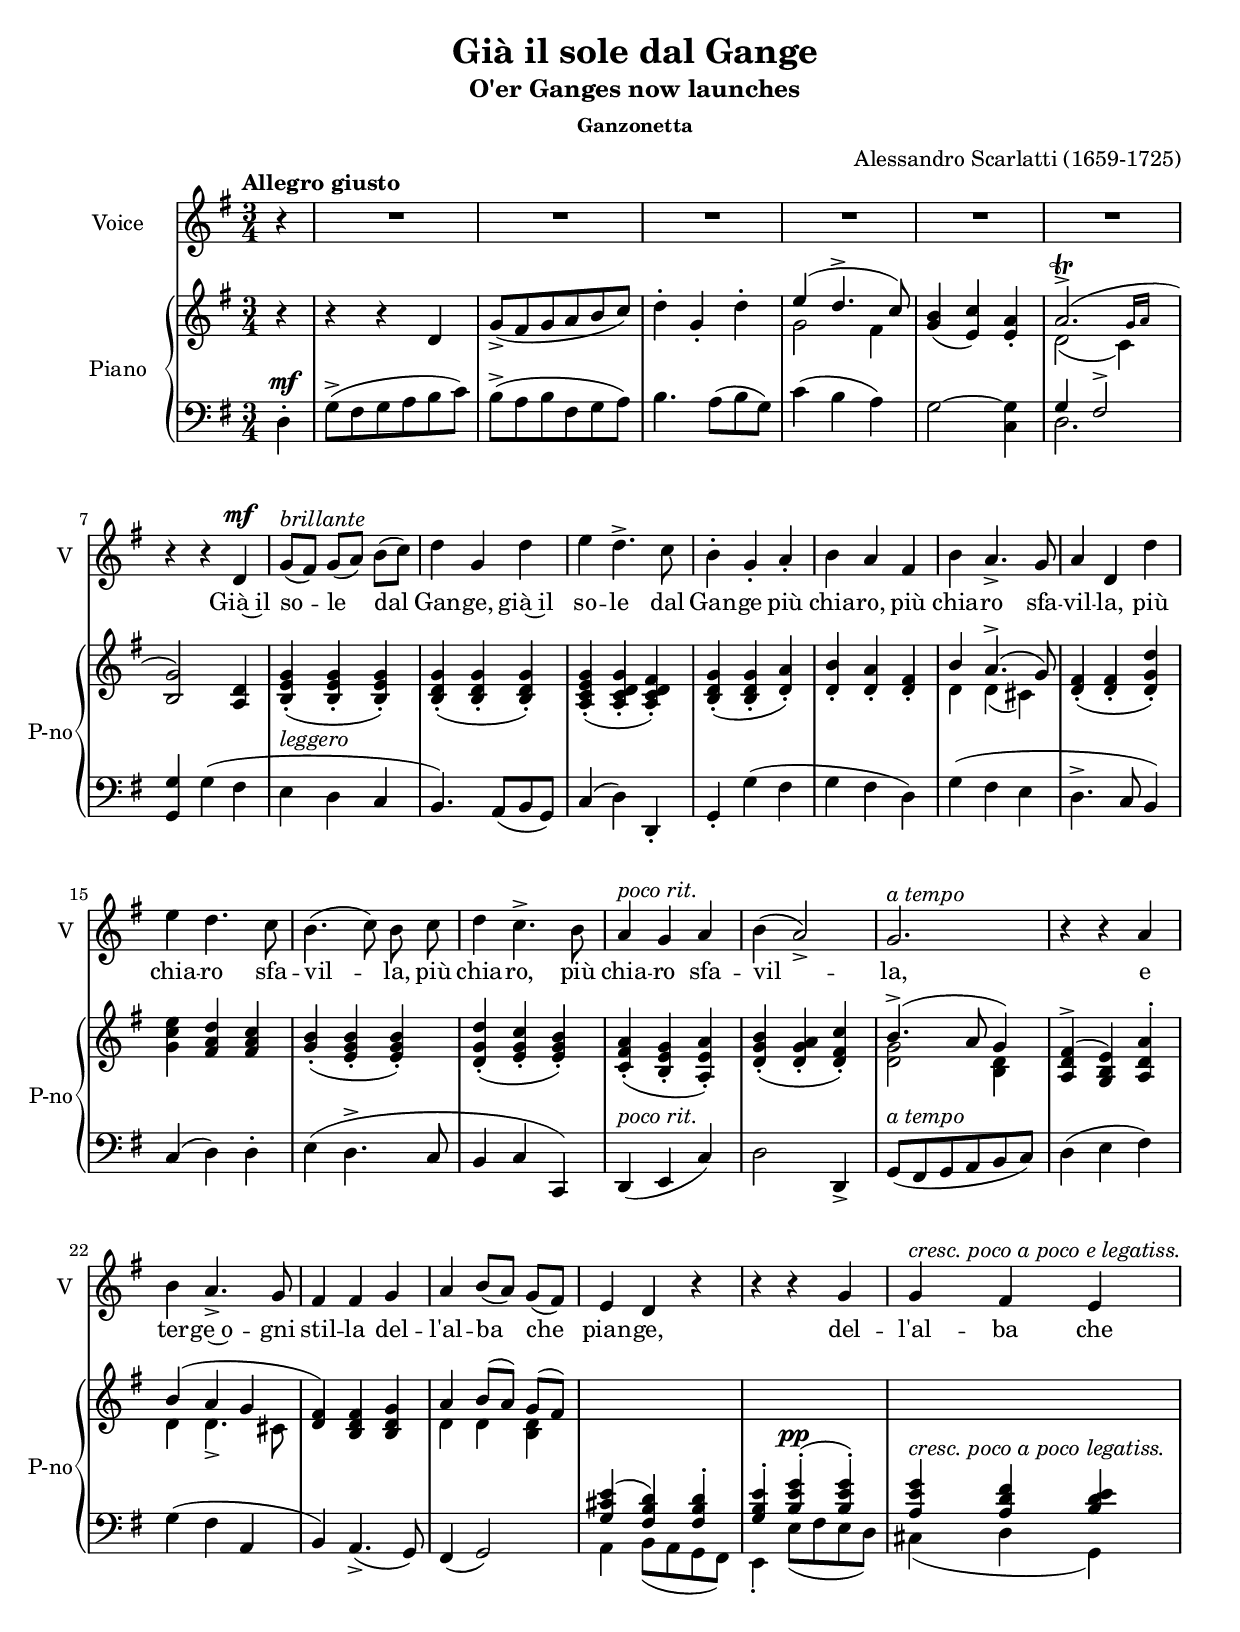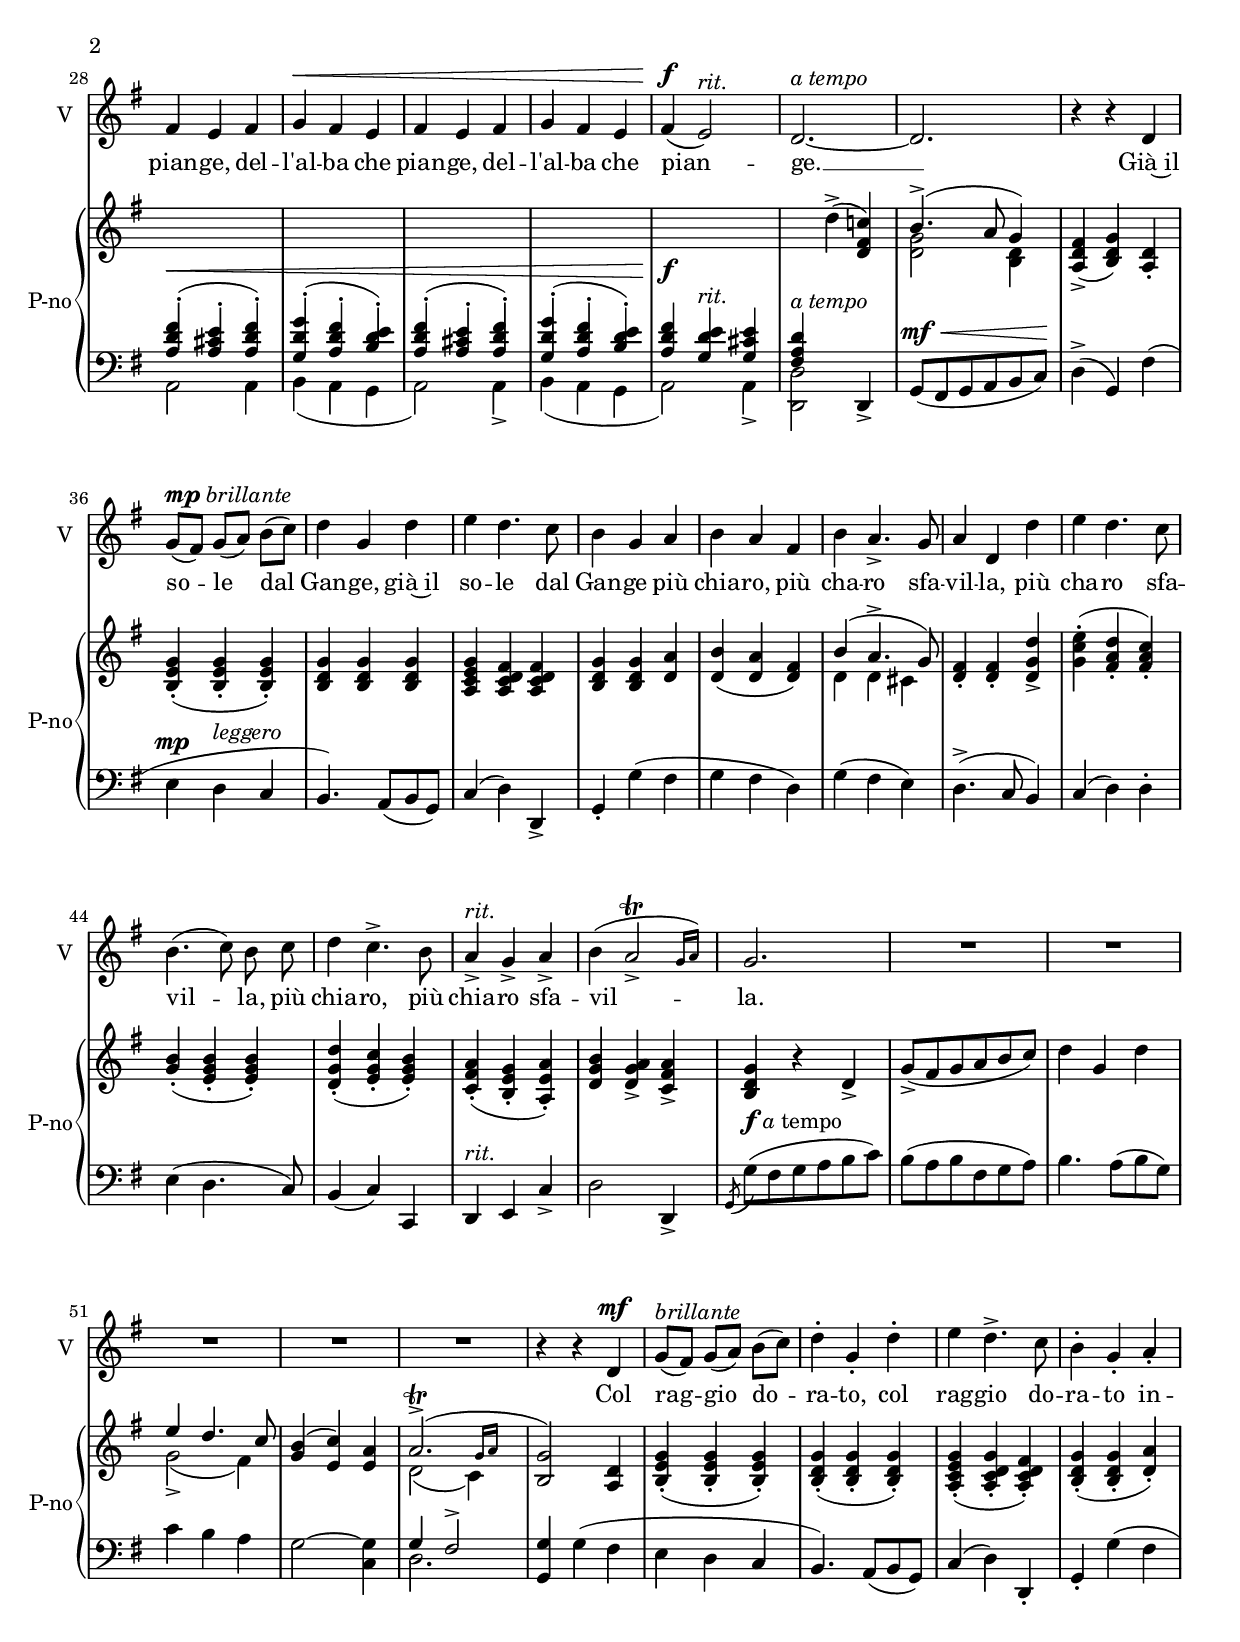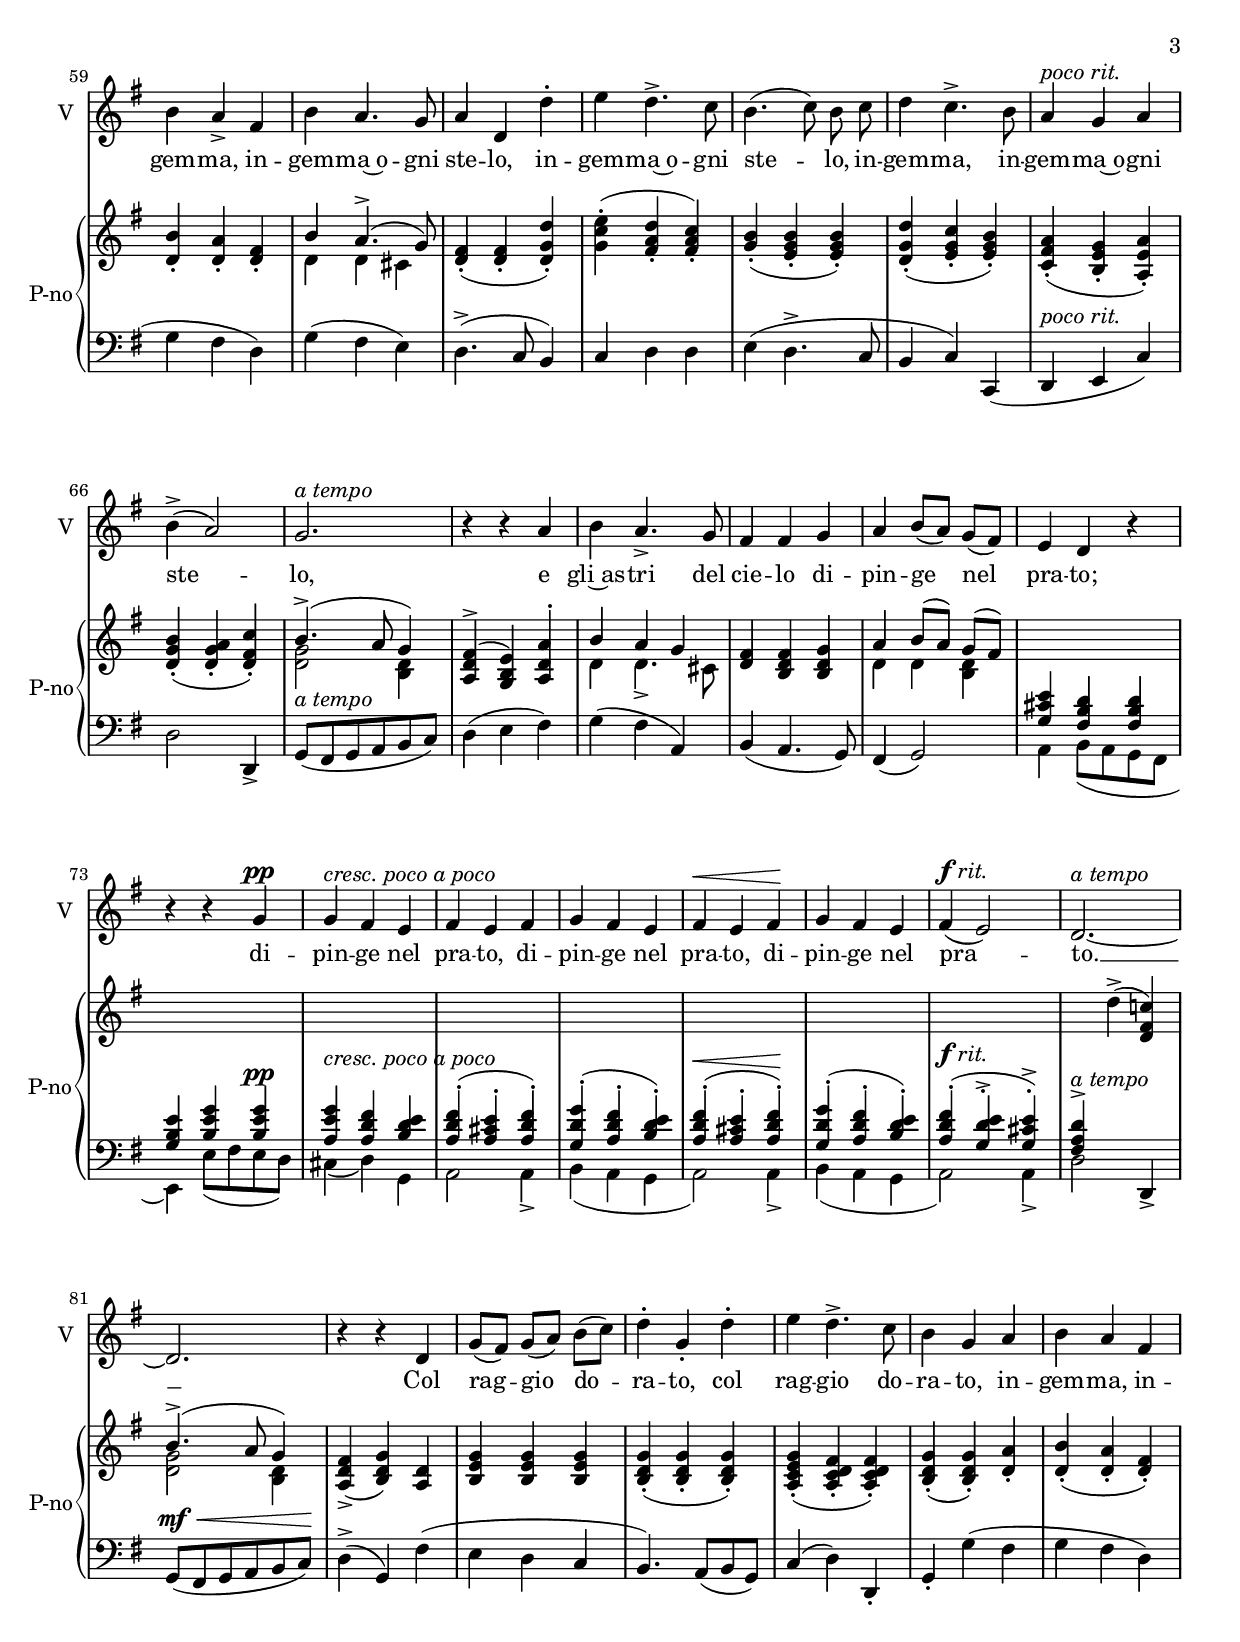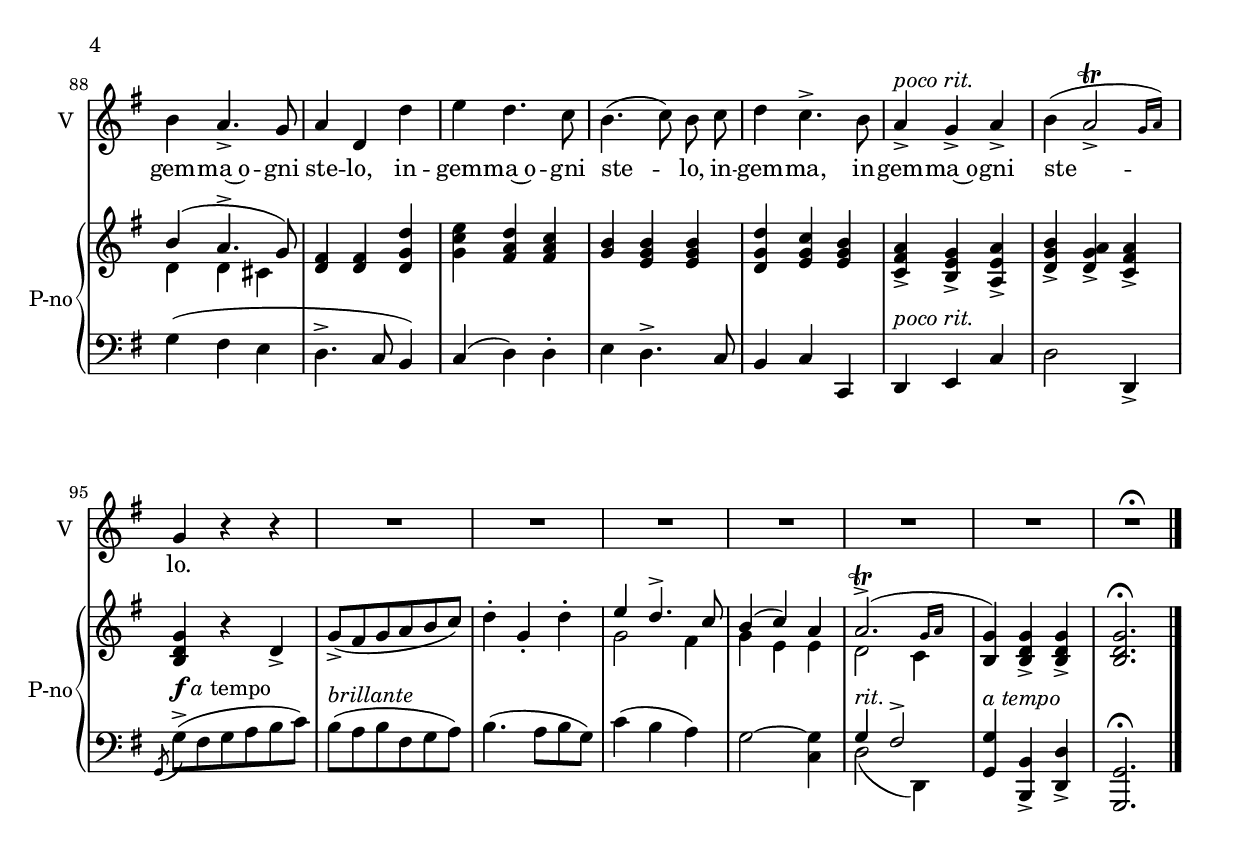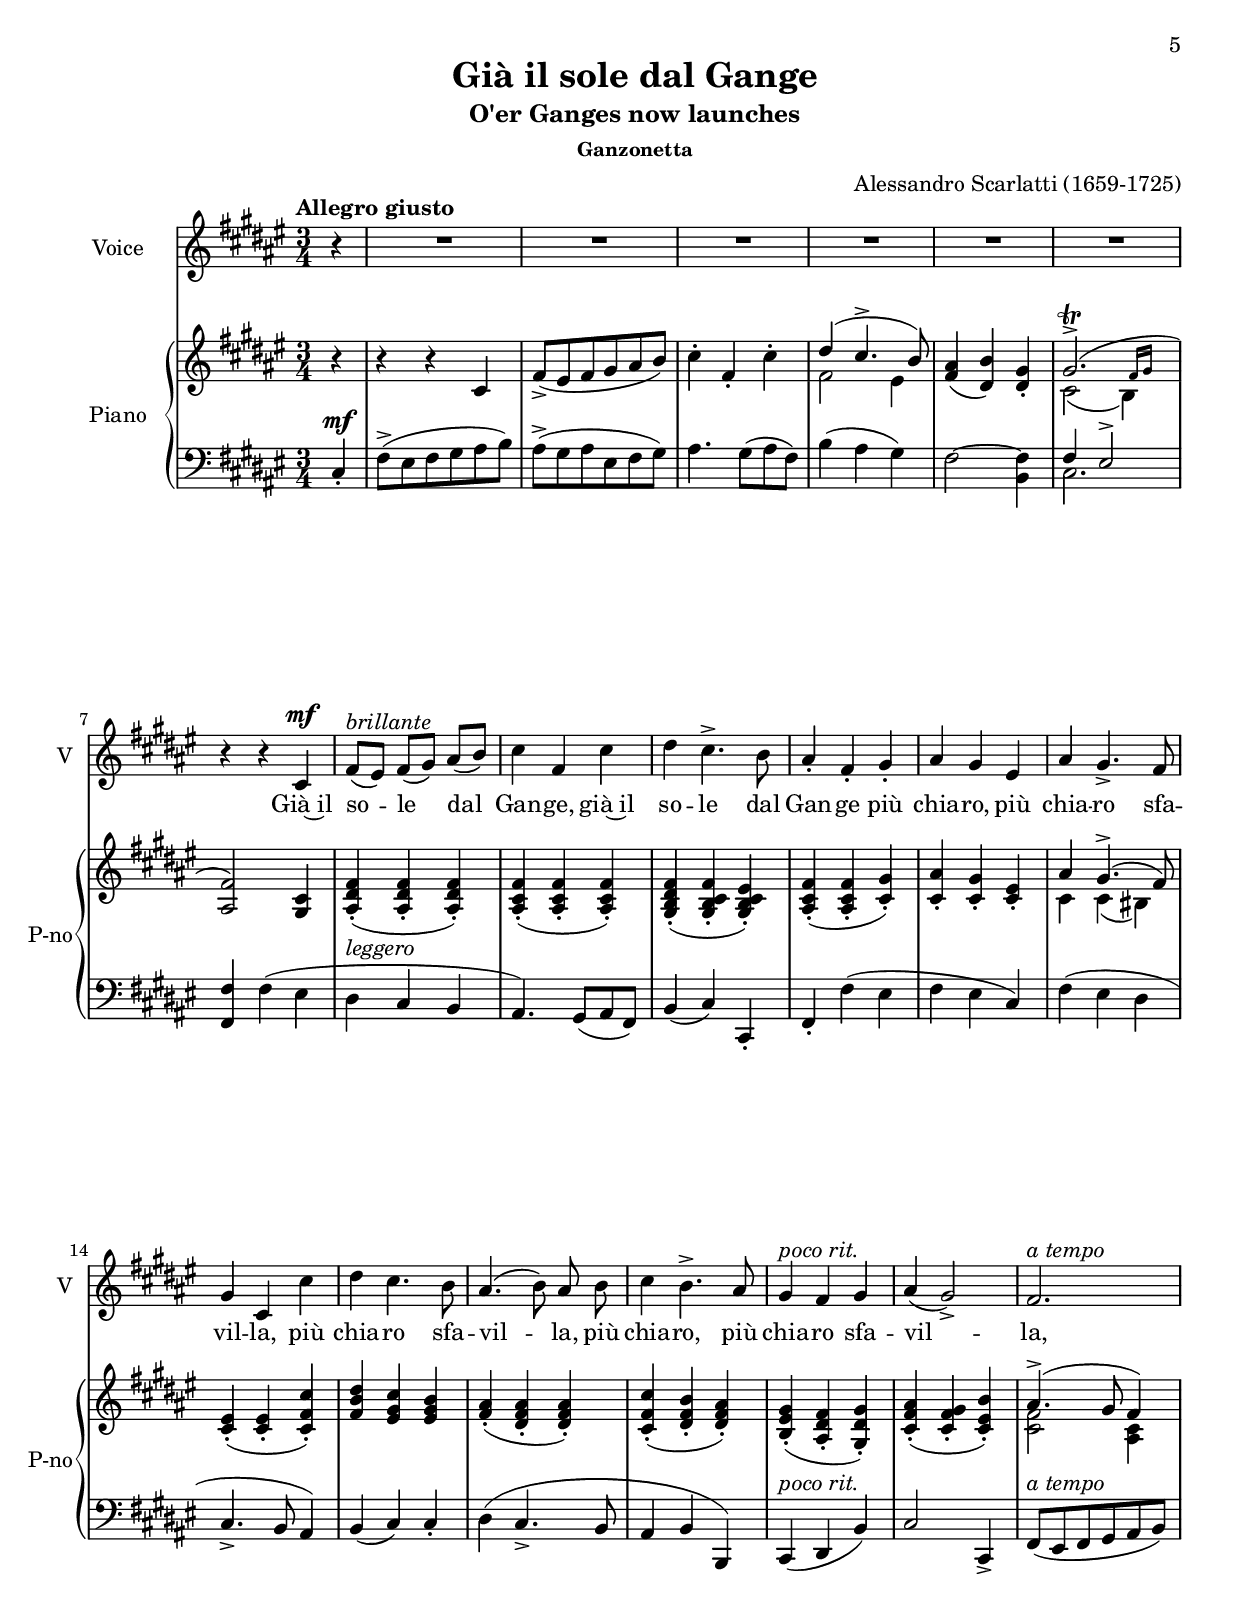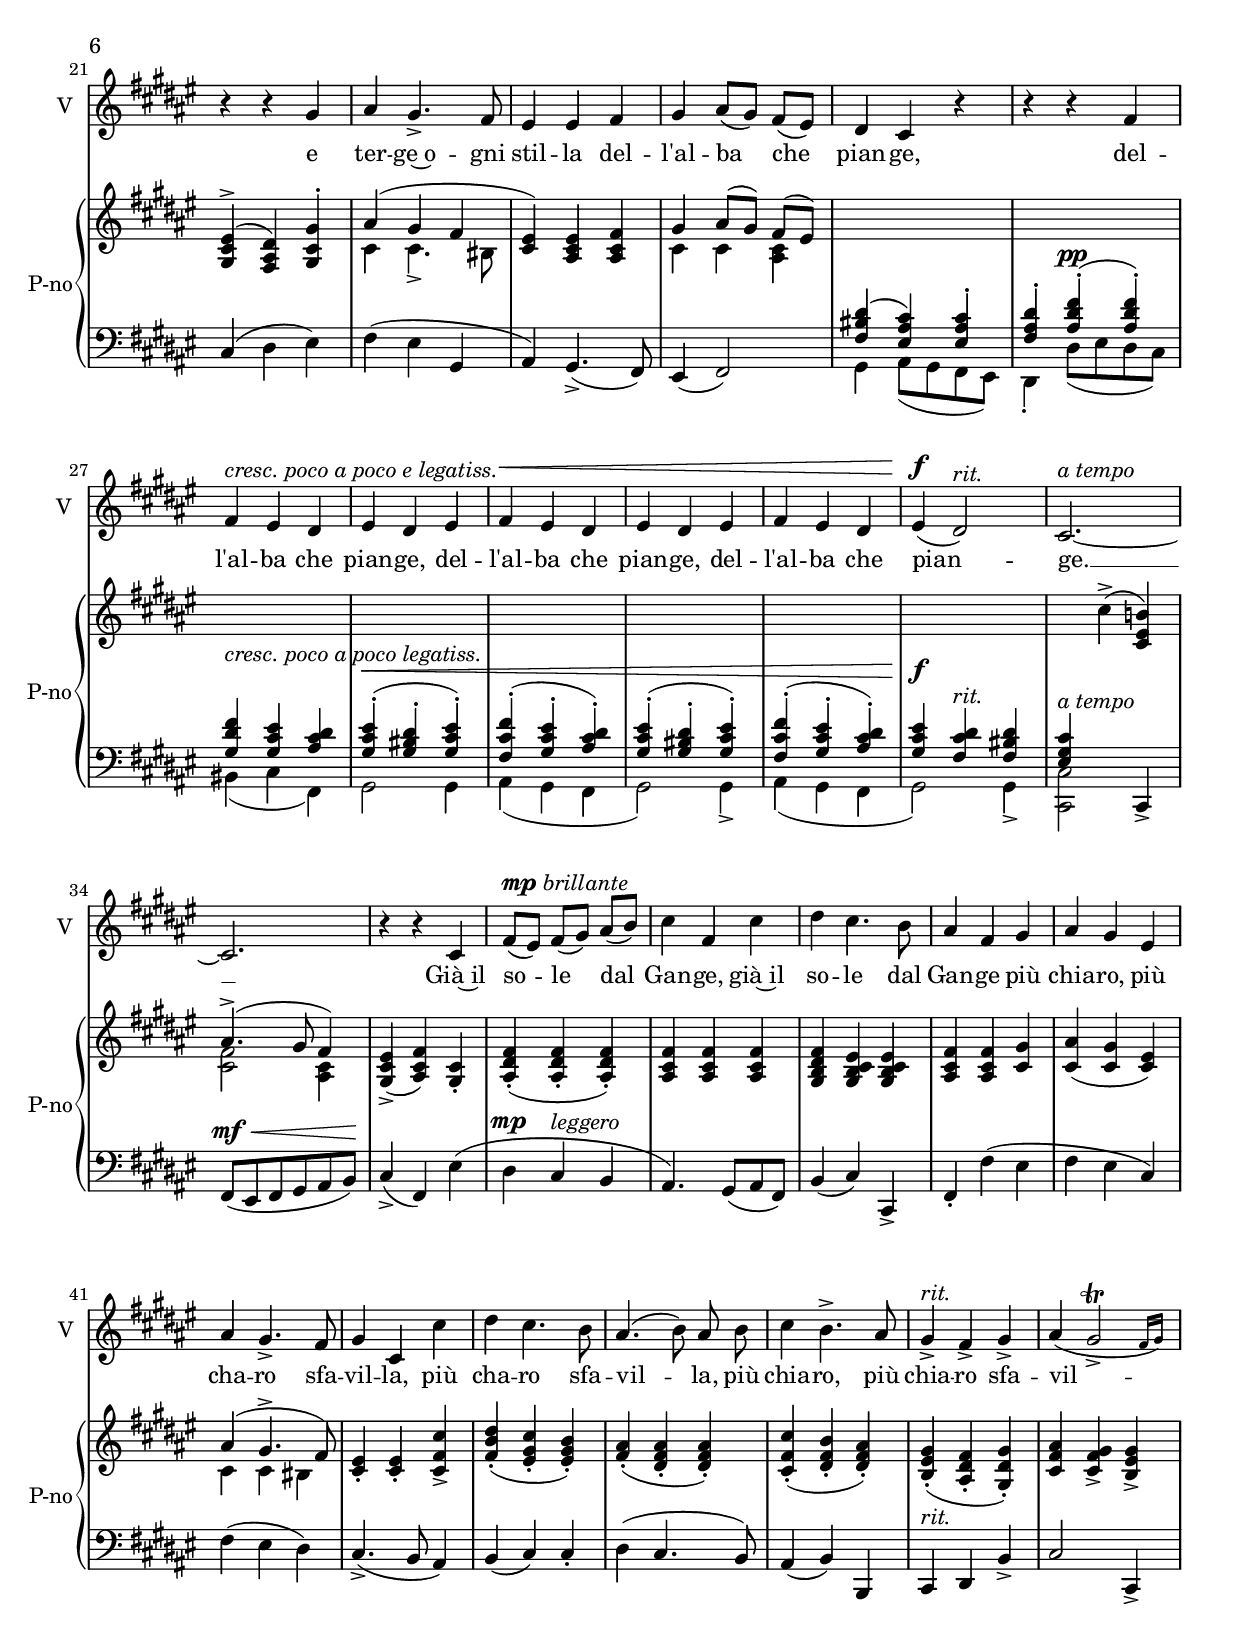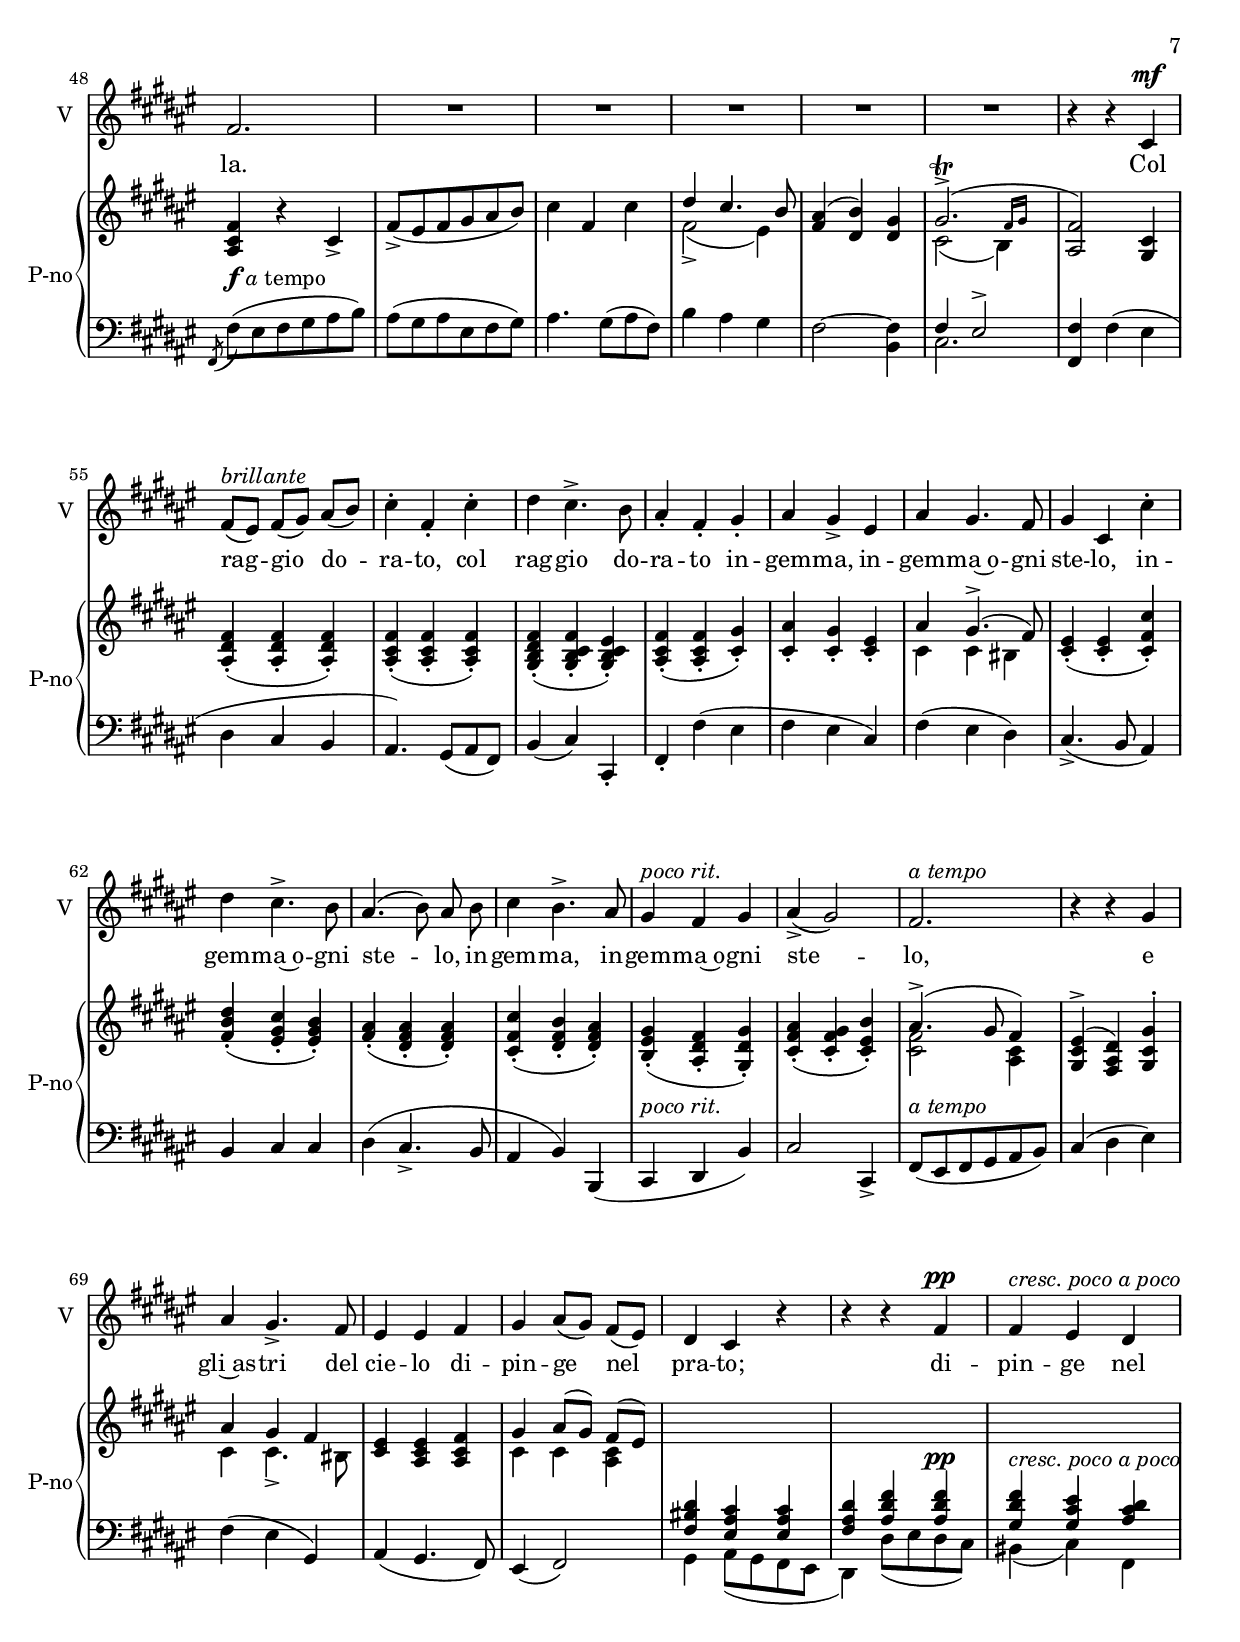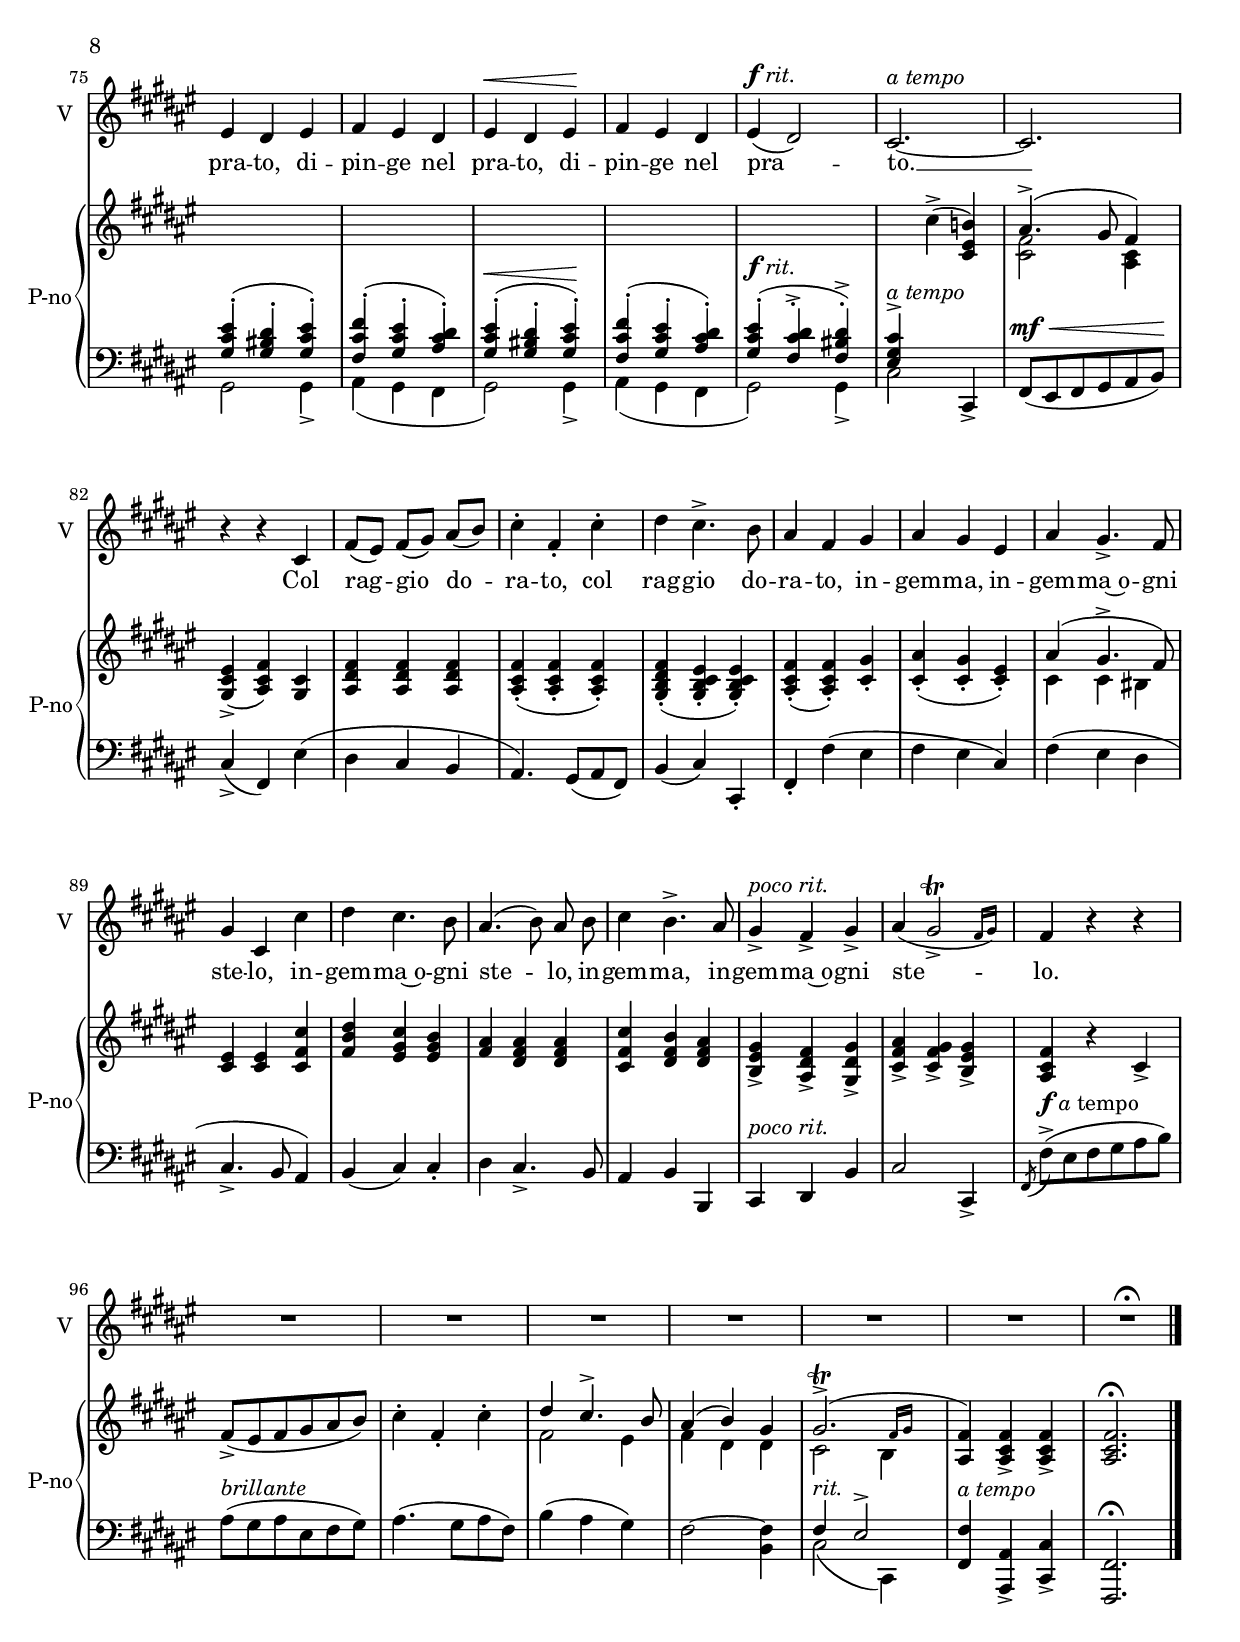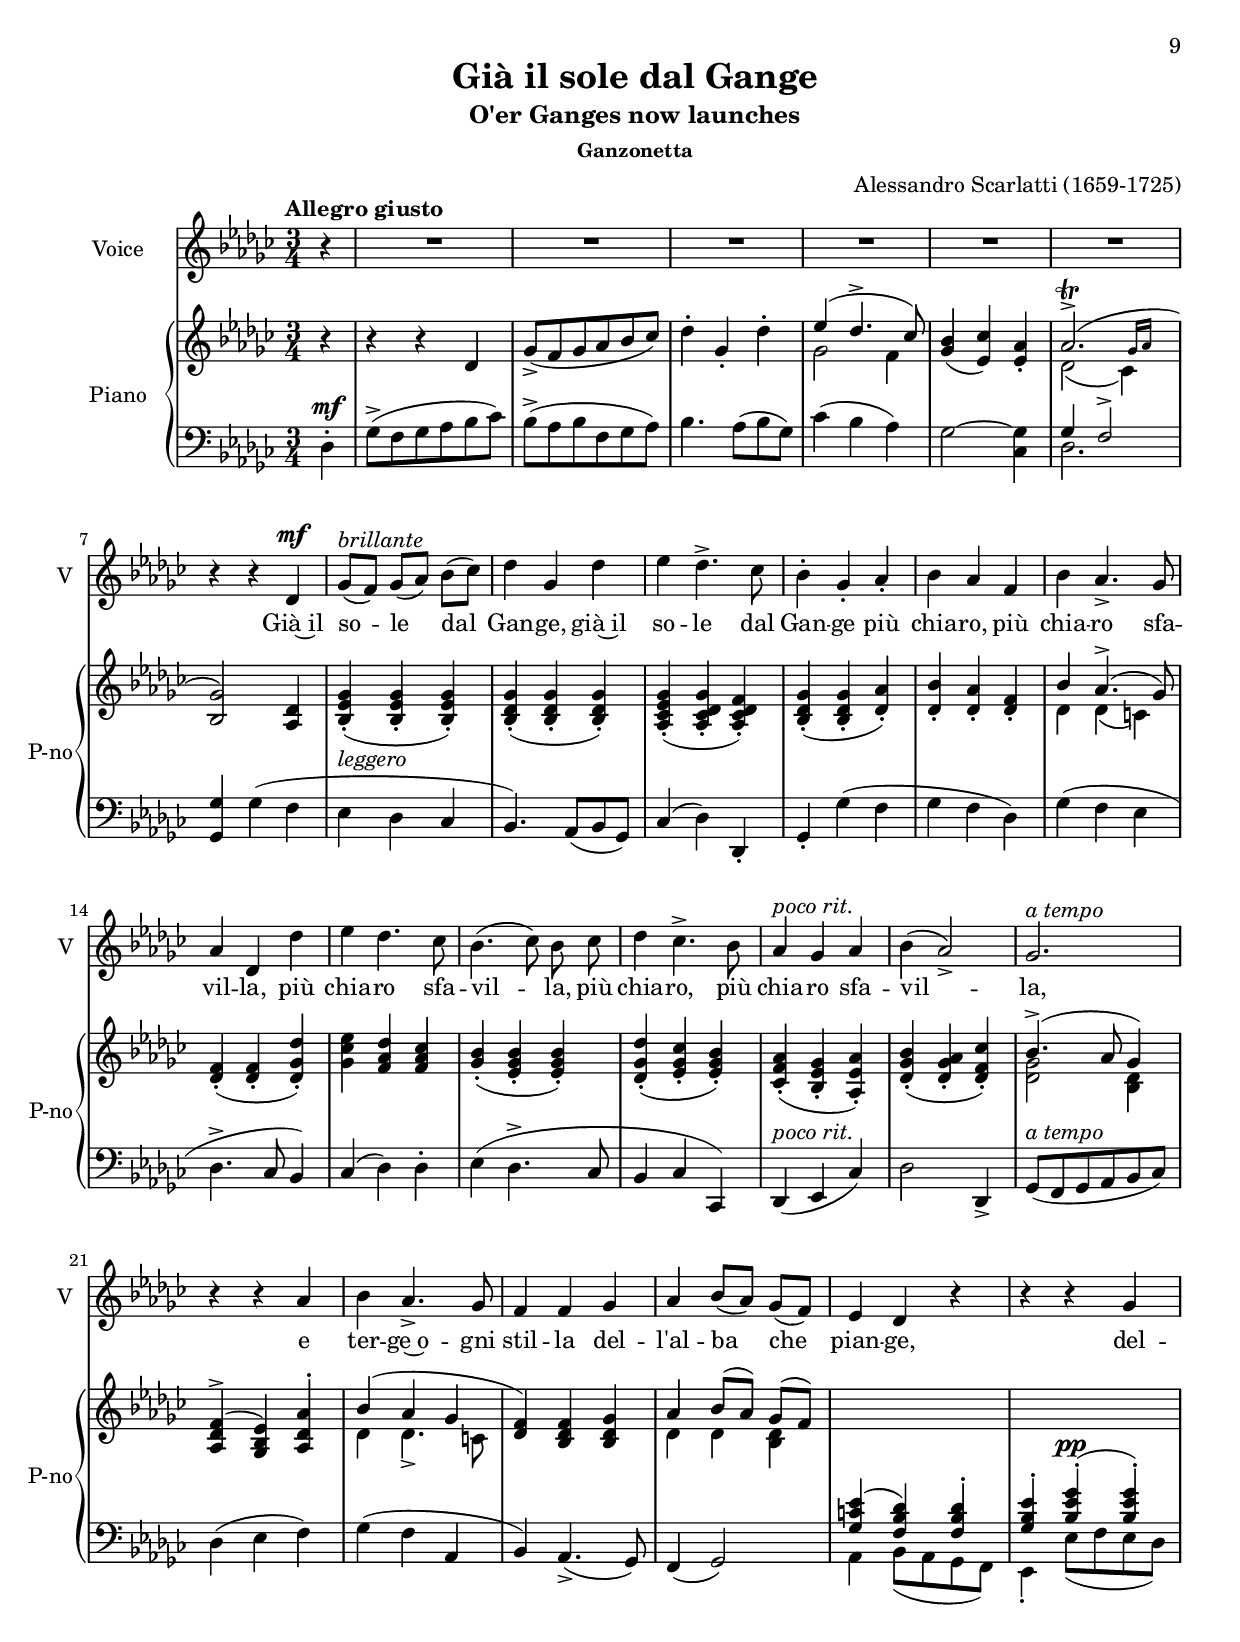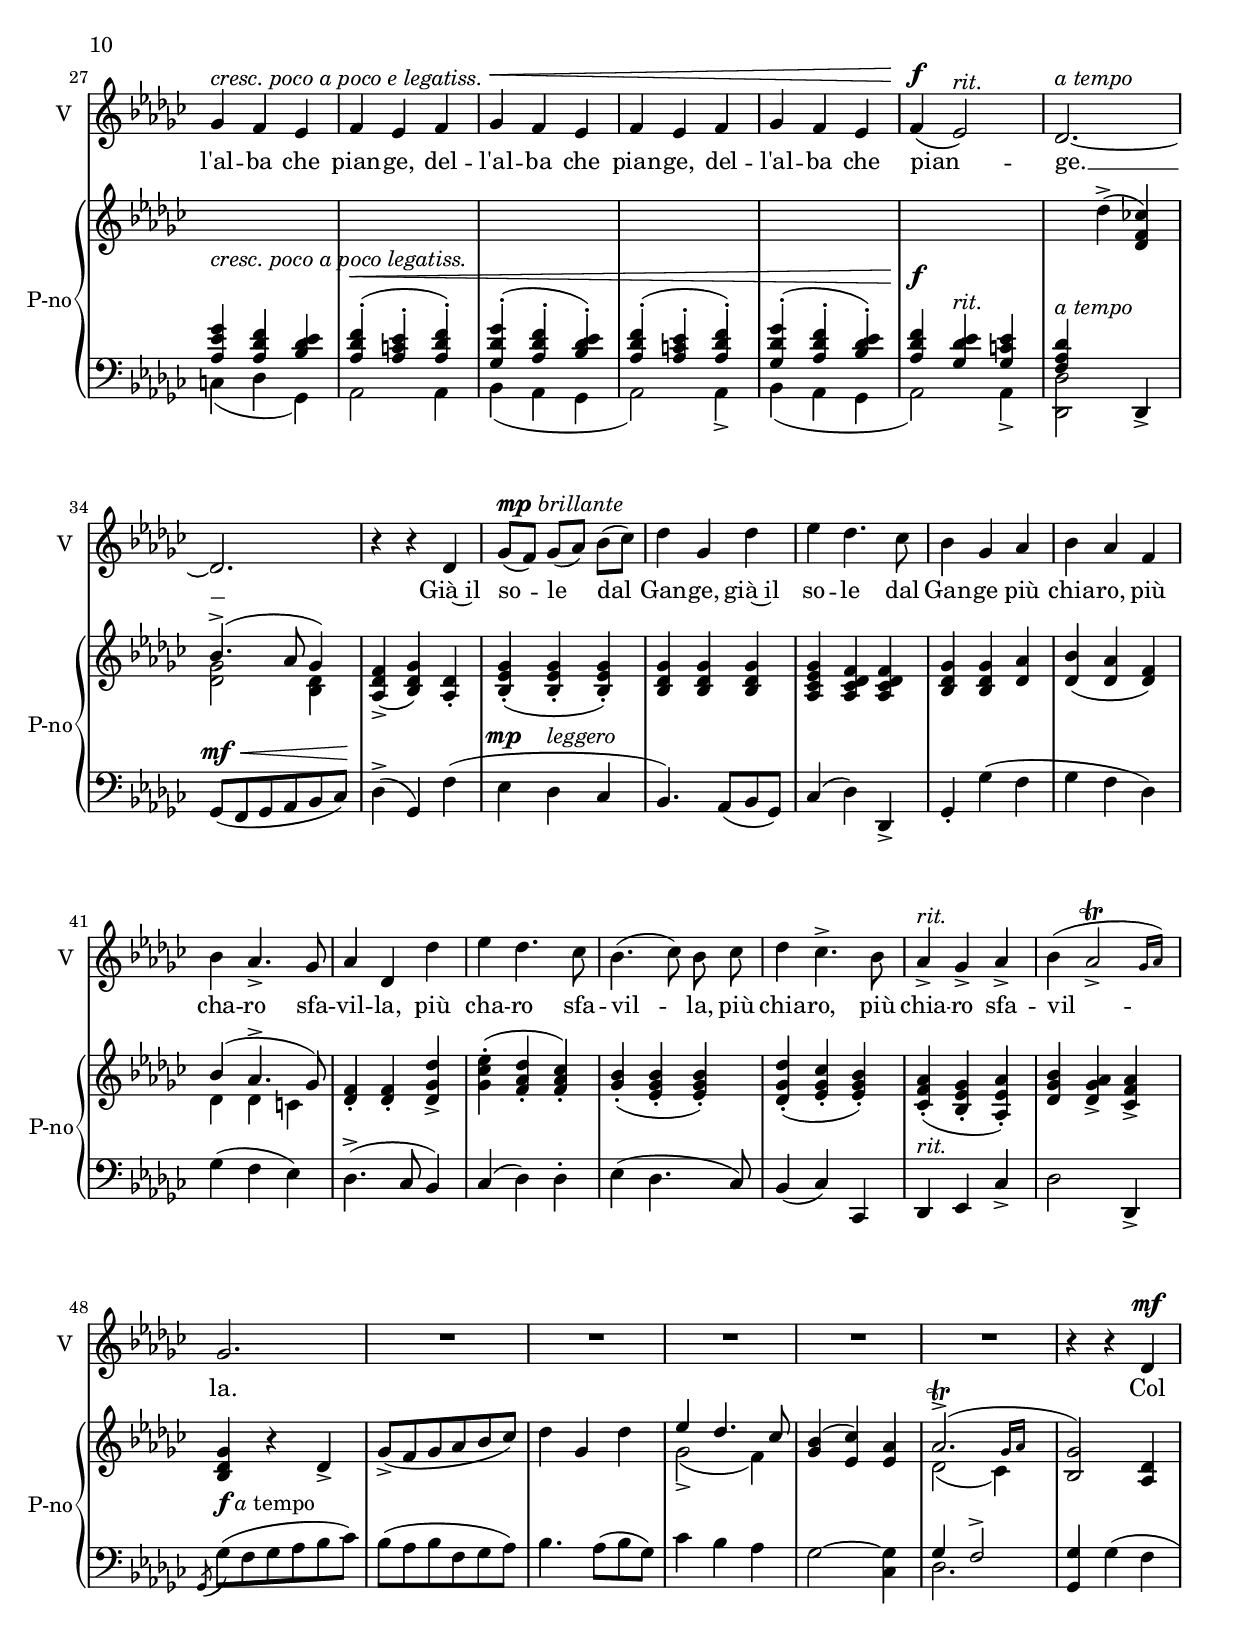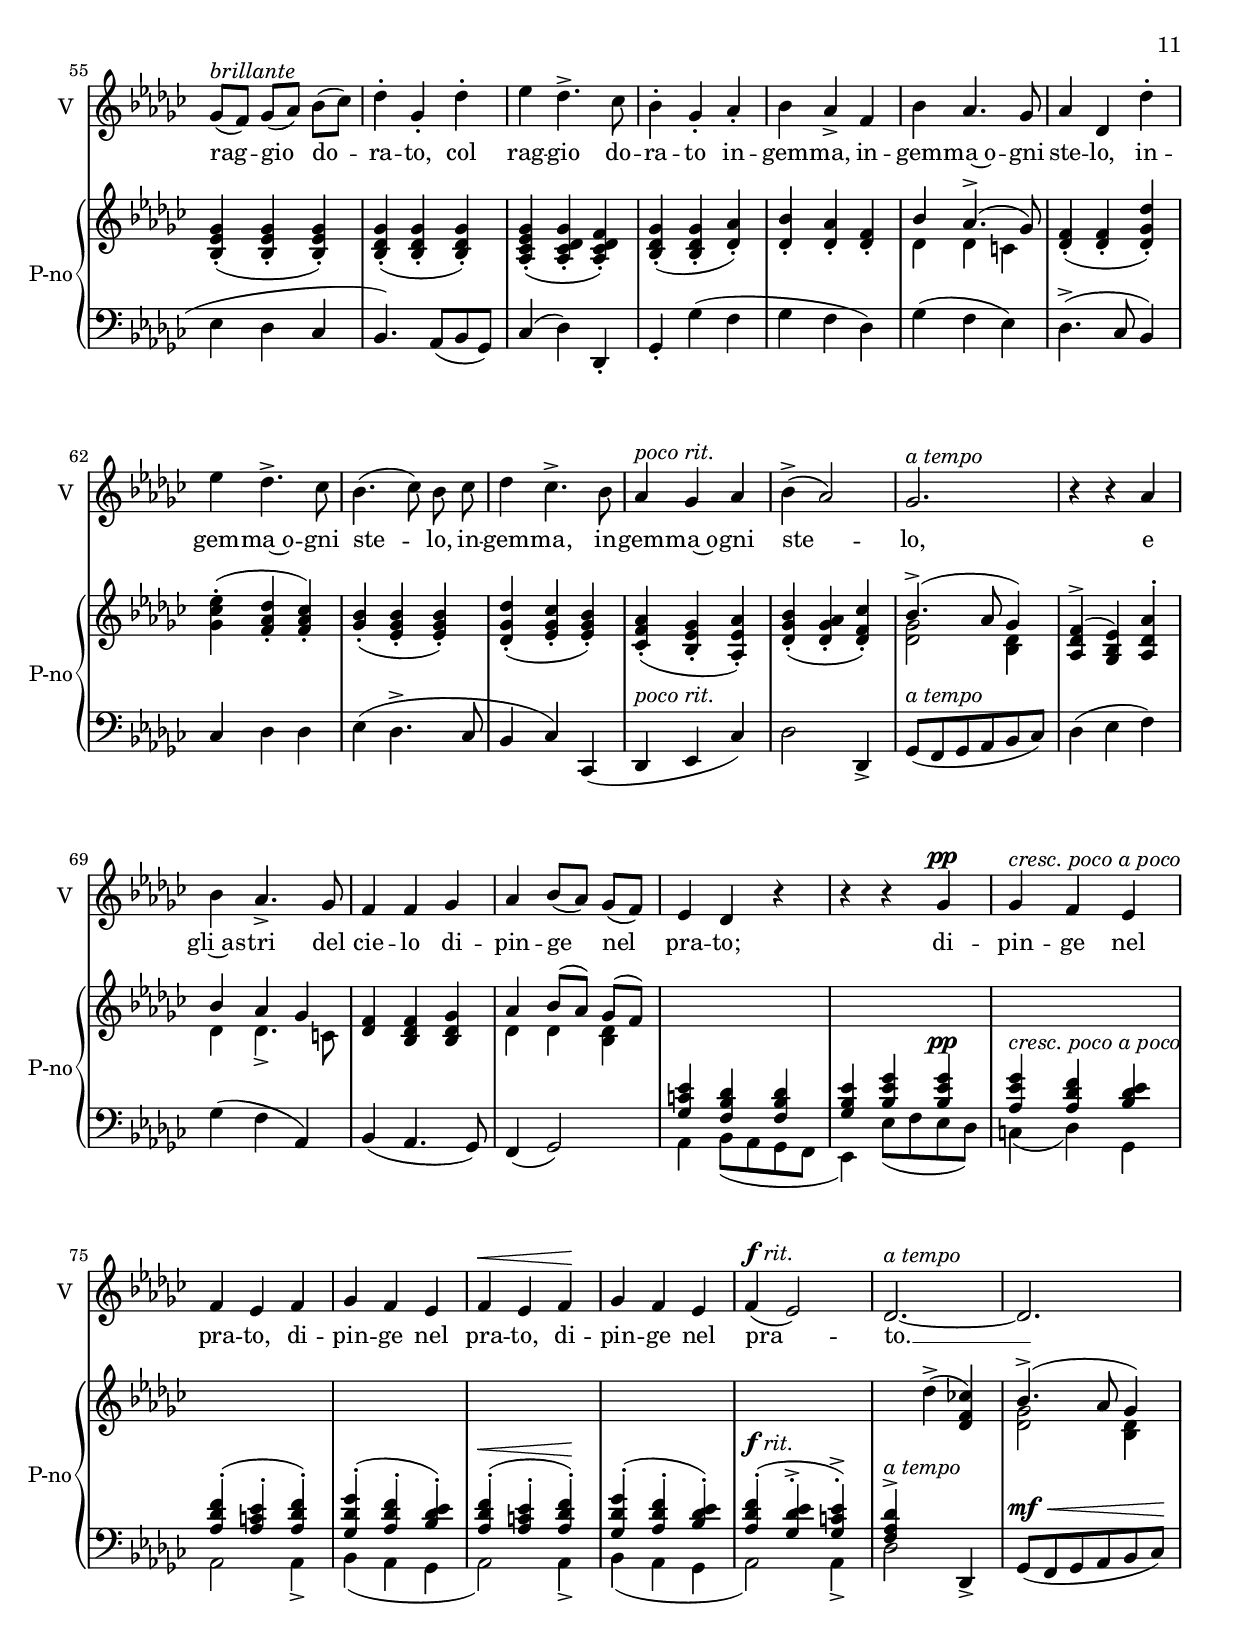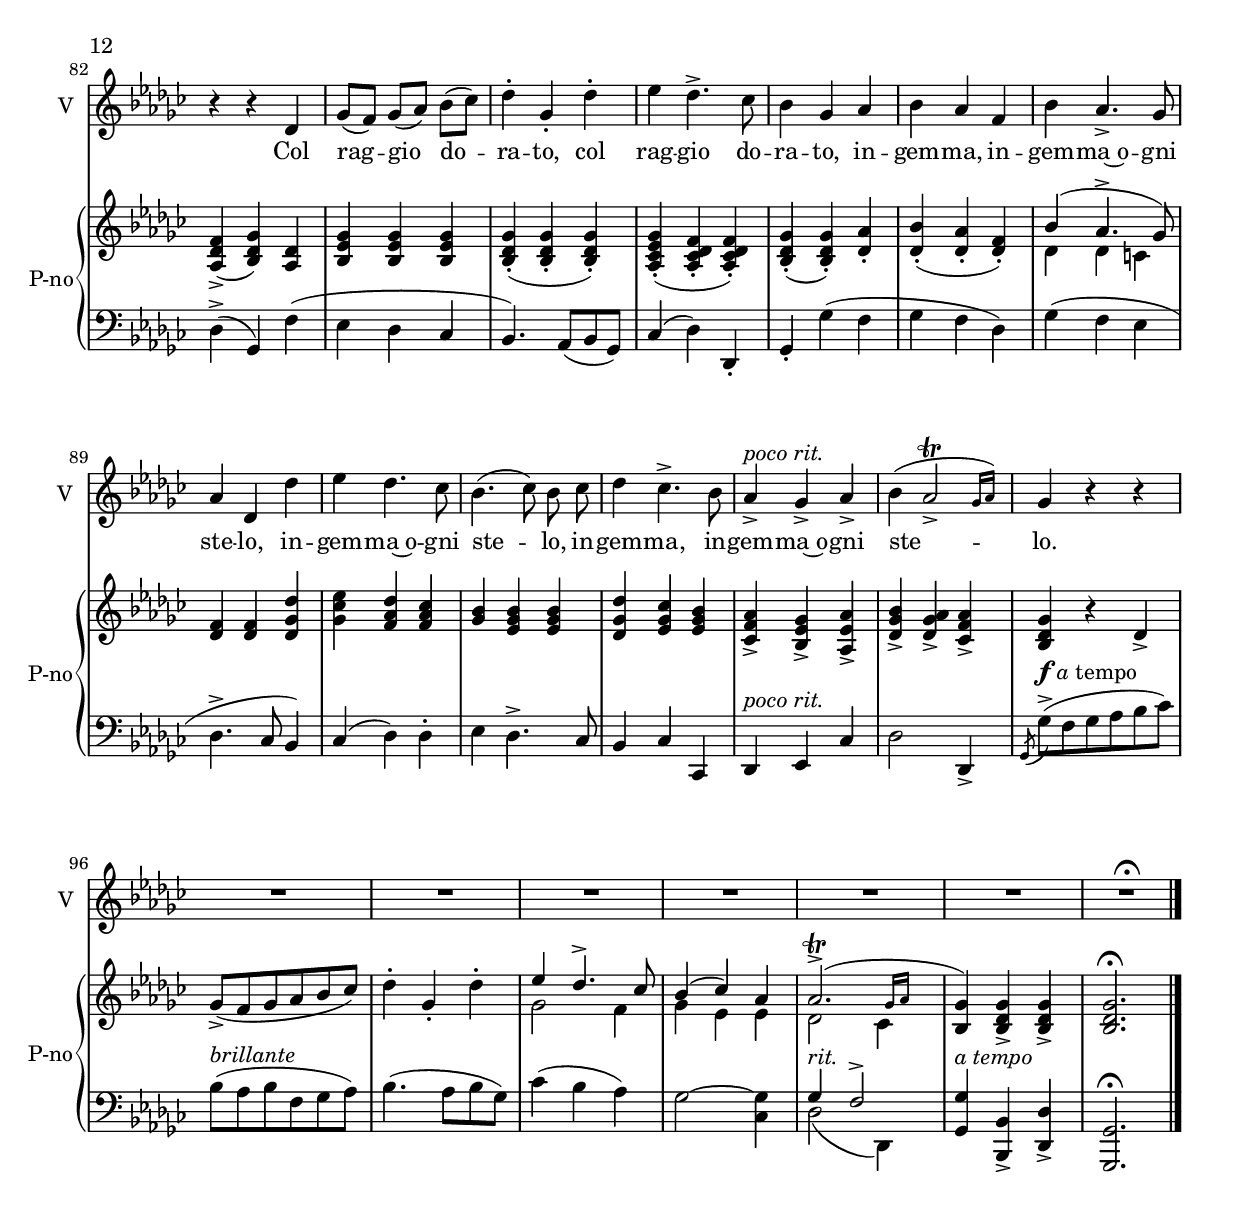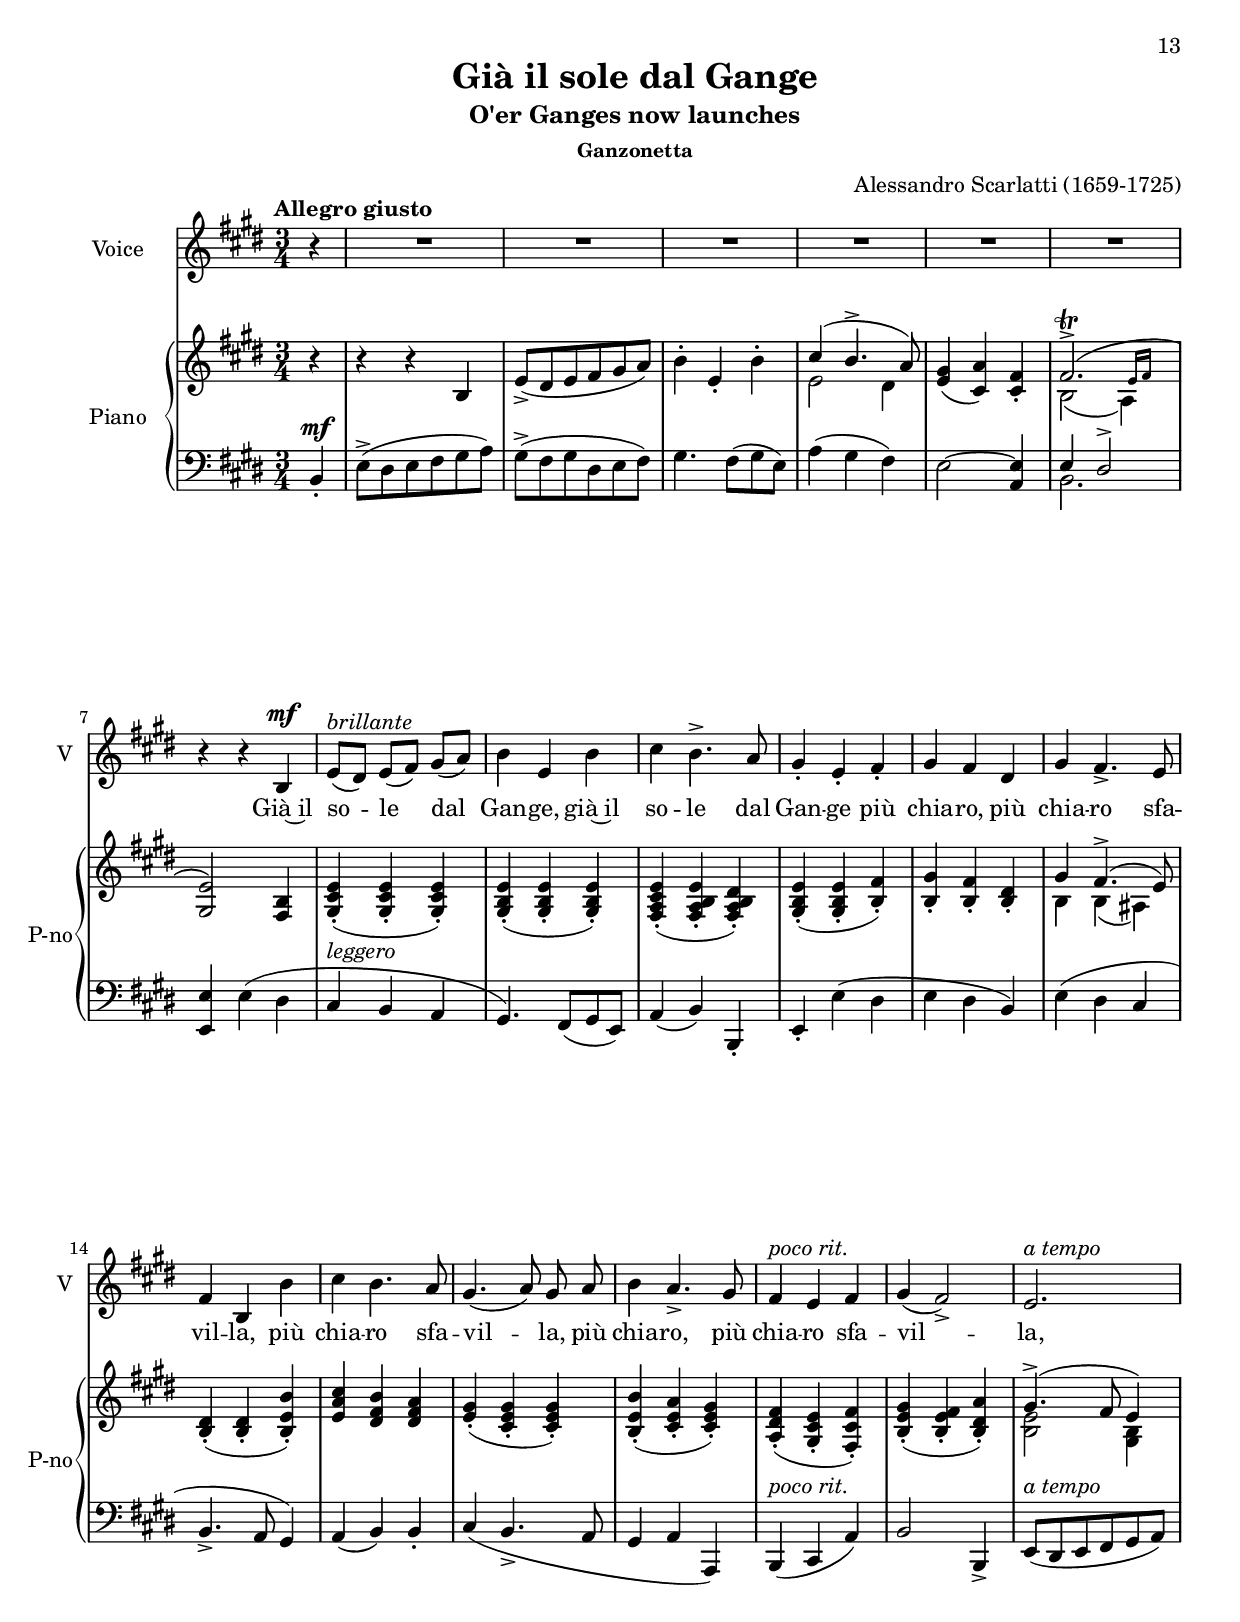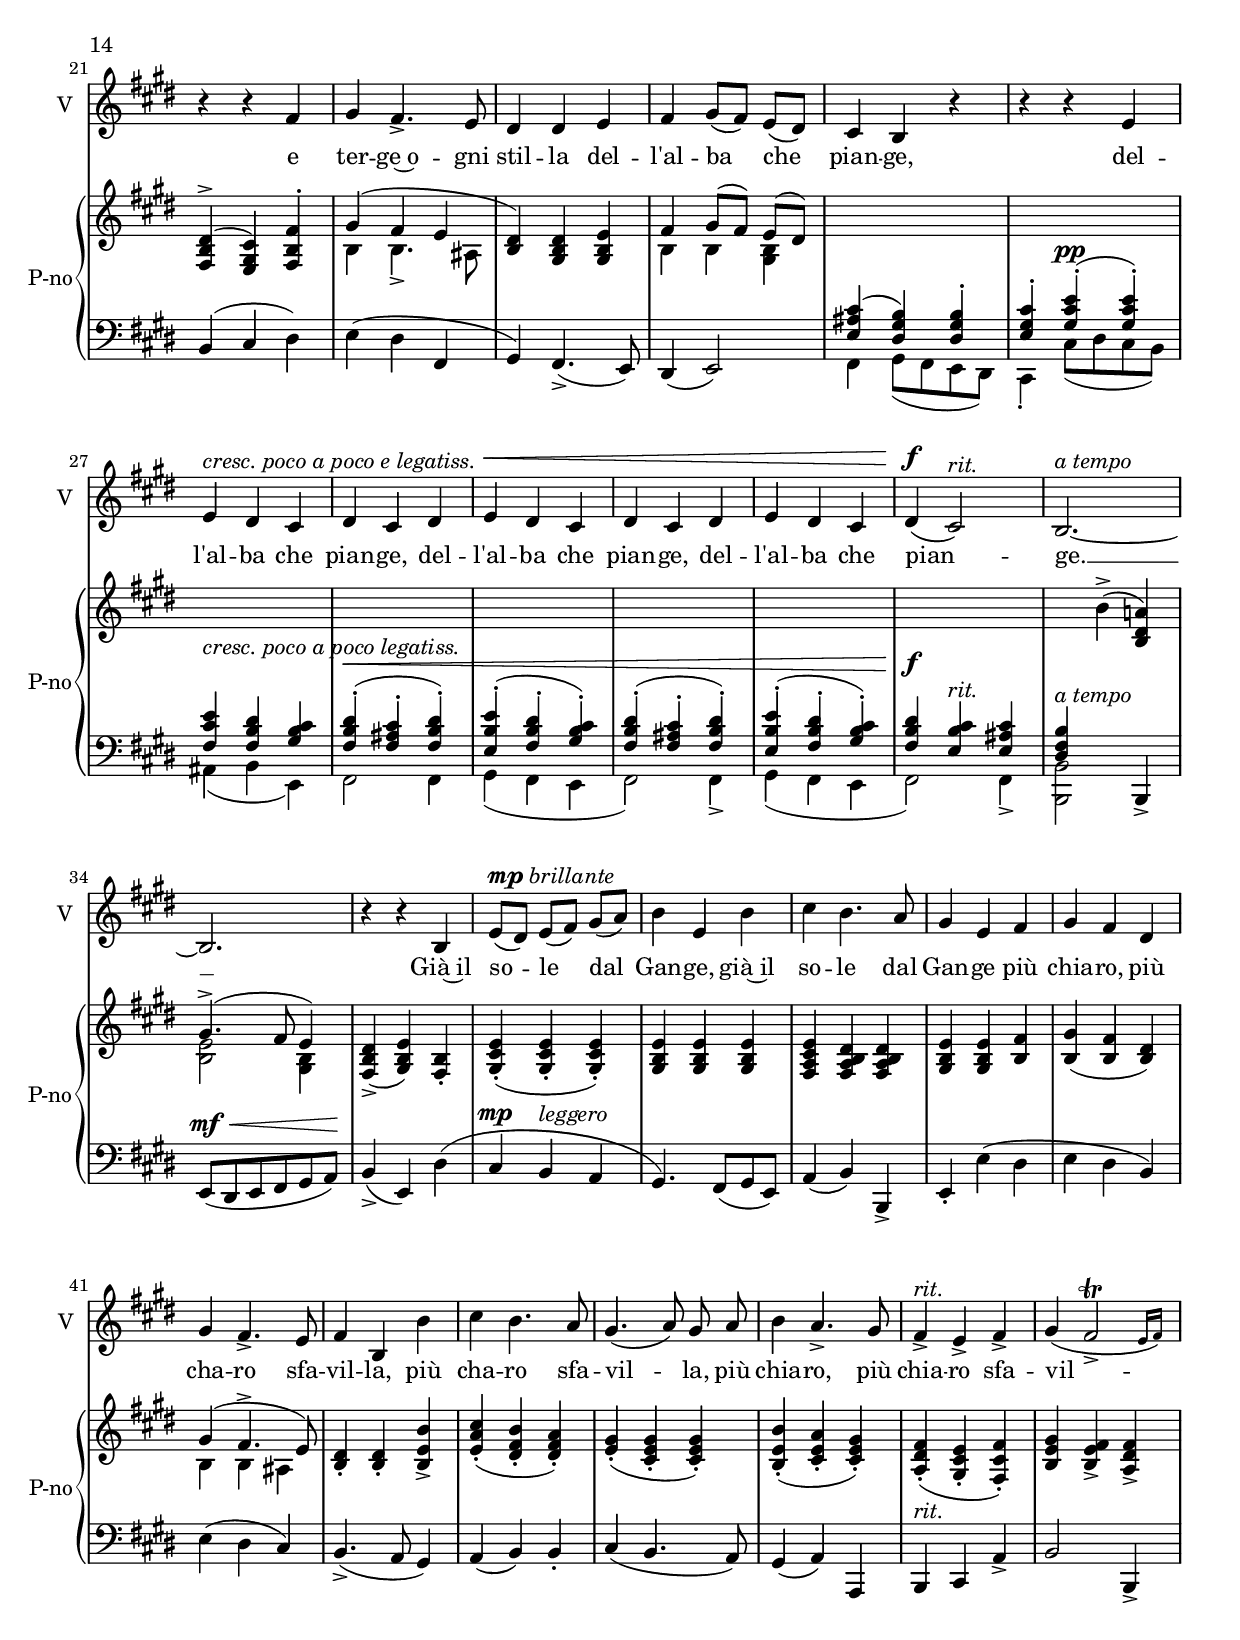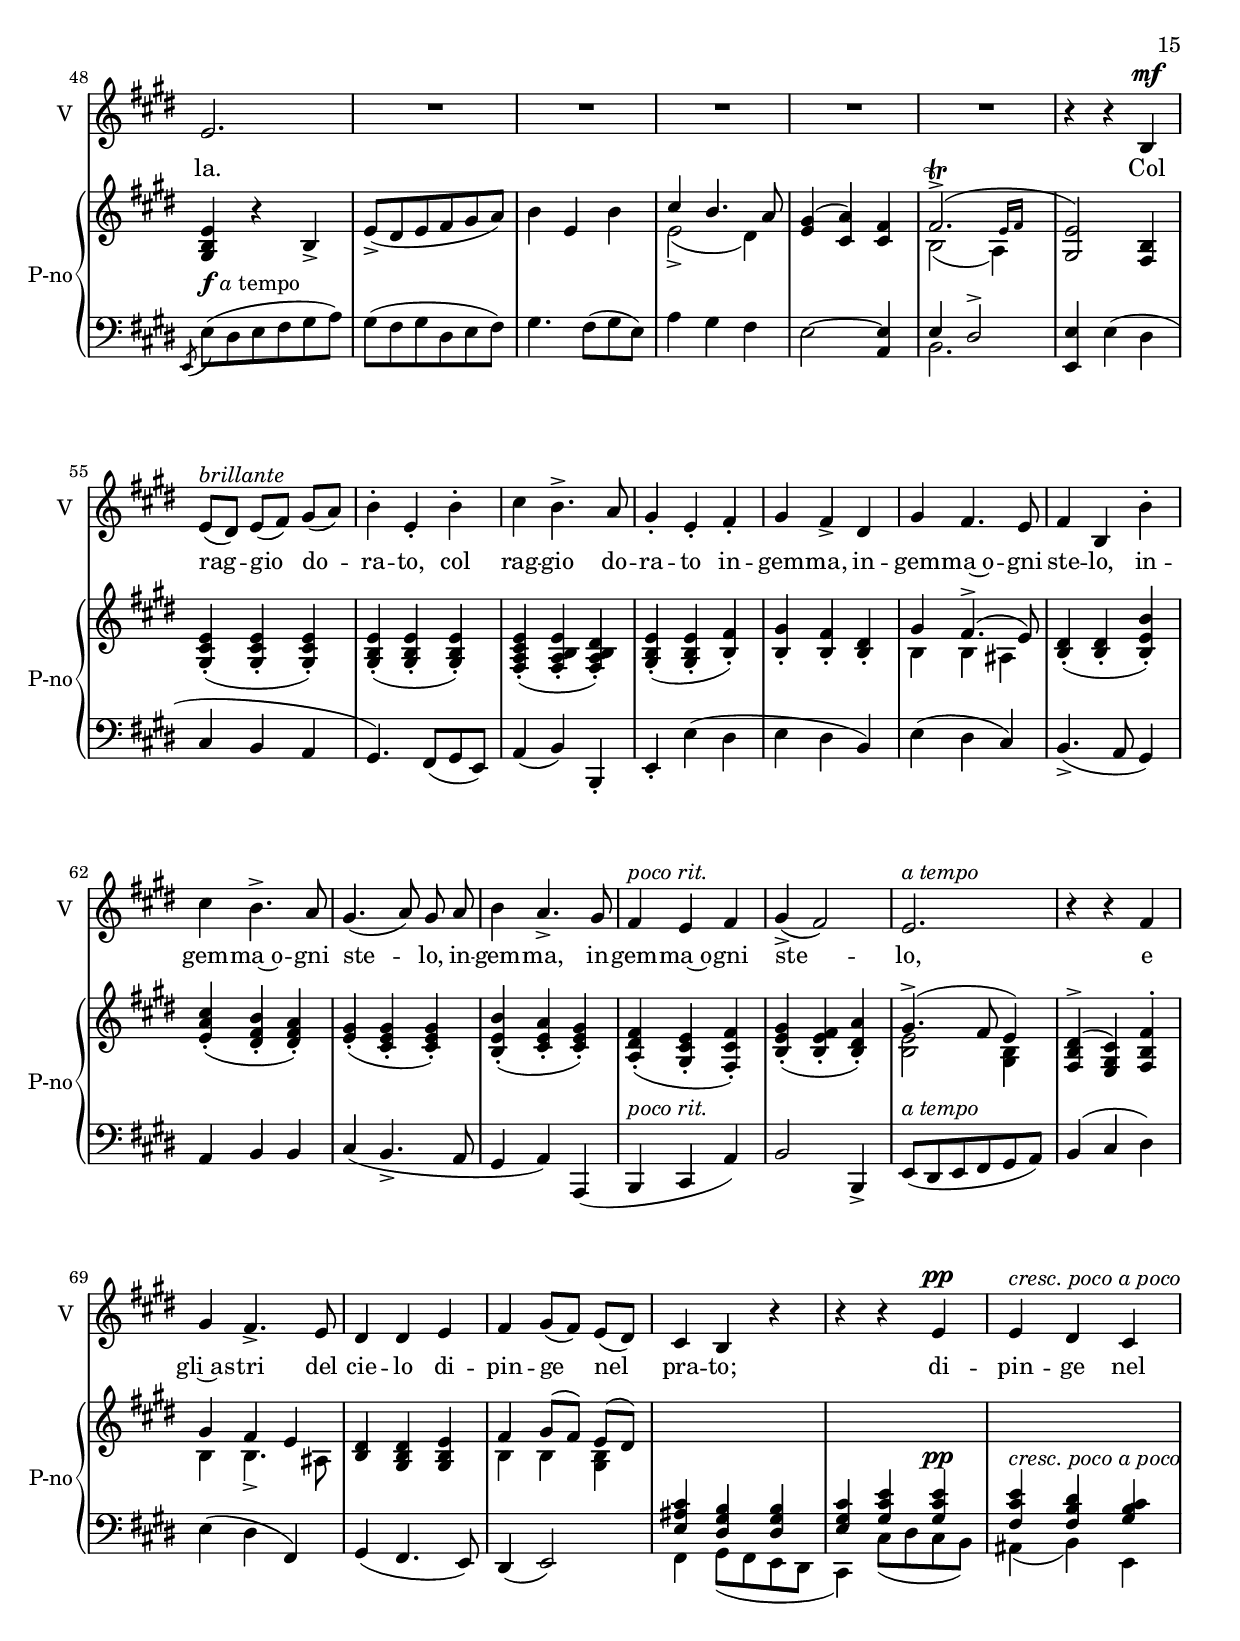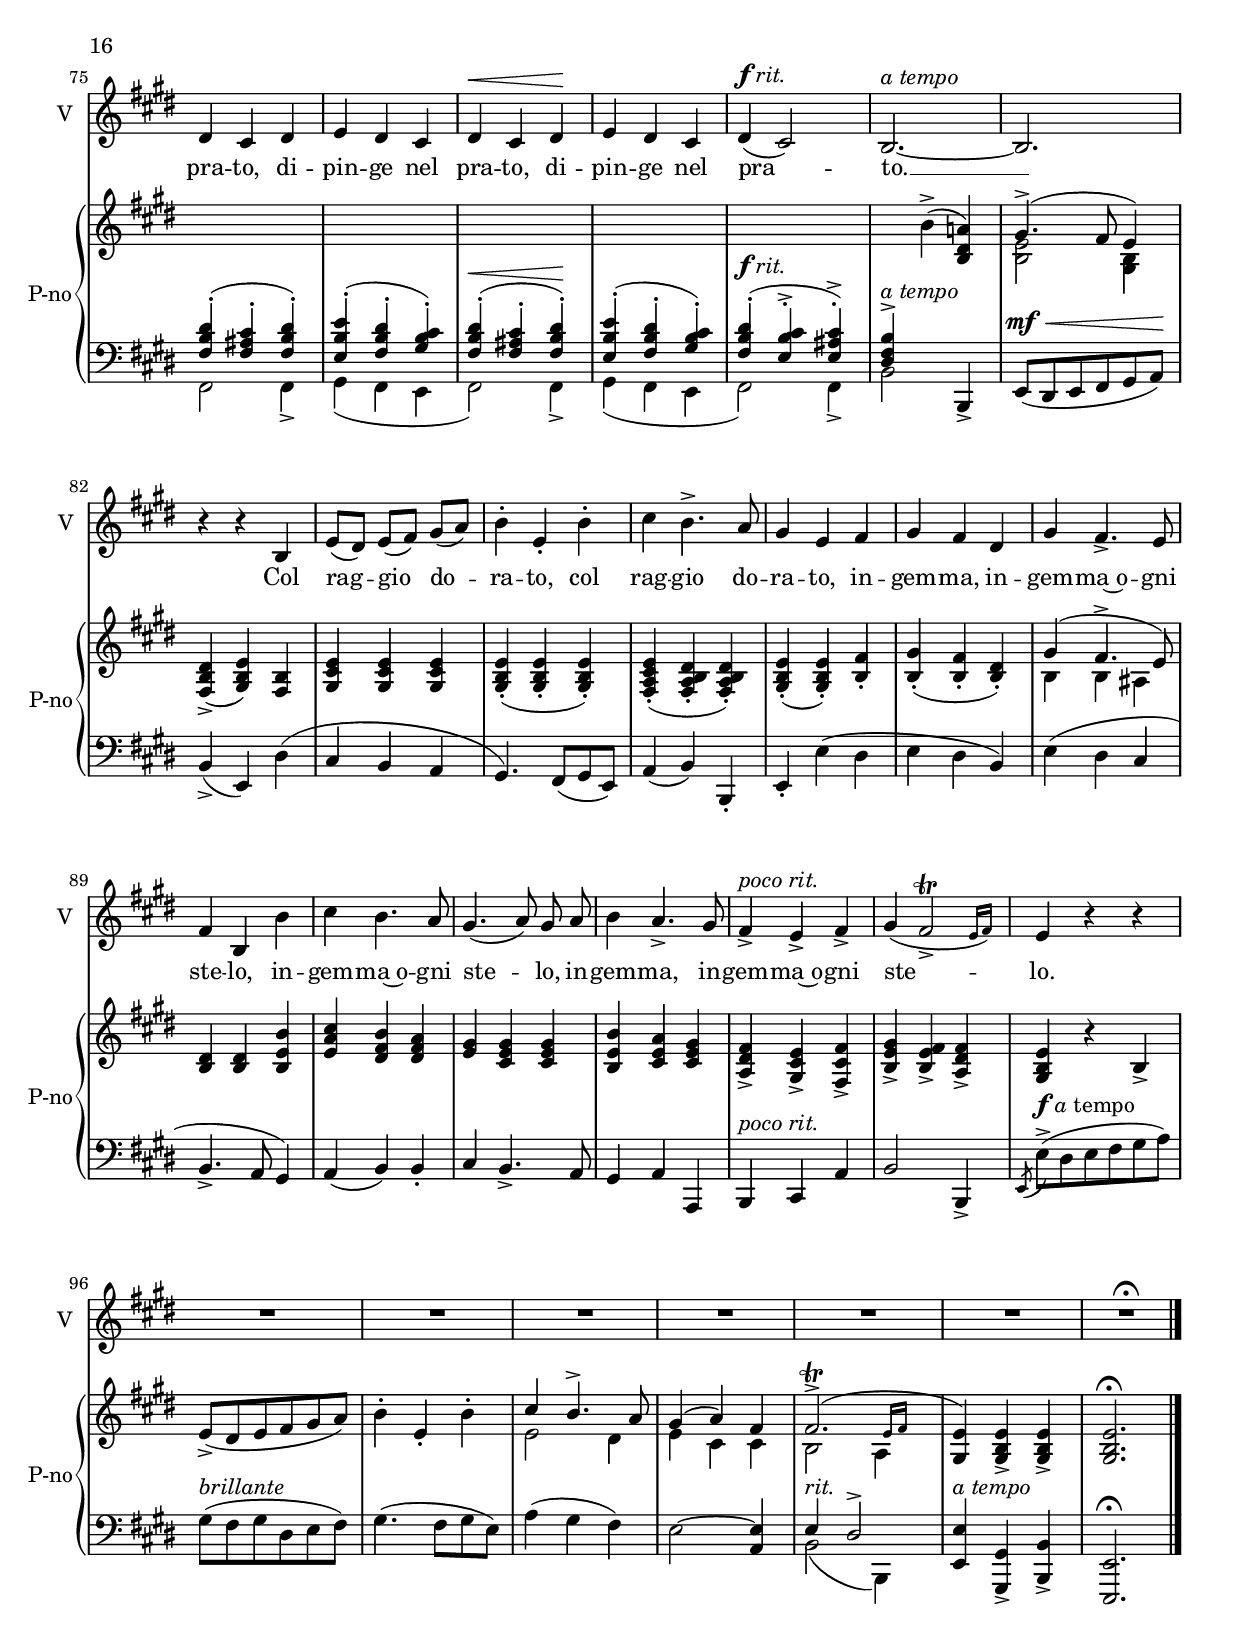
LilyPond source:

\version "2.18.2"

% закомментируйте строку ниже, чтобы получался pdf с навигацией
#(ly:set-option 'point-and-click #f)
#(ly:set-option 'midi-extension "mid")
#(set-default-paper-size "a4")
#(set-global-staff-size 19)

\header {
  title = "Già il sole dal Gange"
  subtitle = "O'er Ganges now launches"
  subsubtitle = "Ganzonetta"
  composer = "Alessandro Scarlatti (1659-1725)"
  %poet = "Слова В. Луговского"
  % Удалить строку версии LilyPond 
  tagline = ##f
}

abr = {\break}
abr = {}

\paper {
  top-margin = 15
  left-margin = 15
  right-margin = 10
  bottom-margin = 15
  ragged-bottom = ##f
  %ragged-last-bottom = ##f
}

global = {
  \key es \major
  \time 3/4
  \numericTimeSignature
  \partial 4
  \tempo "Allegro giusto"
}

solo = \relative c' {
  \global
  \dynamicUp
  \autoBeamOff
  r4 |
  R2.*6 |
  r4 r bes\mf |
  es8[(^\markup\italic"brillante" d]) es[( f]) g[( as]) |
  bes4 es, bes' |
  c bes4.-> as8 |
  g4-. es-. f-. |
  g f d |
  g f4.-> es8 |
  f4 bes, bes' |
  
  % page 2
  c bes4. as8 |
  g4.( as8) g as |
  bes4 as4.-> g8 |
  f4^\markup\italic"poco rit." es f |
  g( f2->) |
  
  es2.^\markup\italic"a tempo" |
  r4 r f |
  g f4.-> es8 |
  d4 d es |
  f g8[( f]) es[( d]) |
  c4 bes r |
  
  r r es |
  es^\markup\italic"cresc. poco a poco e legatiss." d c |
  d c d |
  es\< d c |
  d c d |
  
  es d c |
  d\f( c2)^\markup\italic"rit." |
  bes2.~^\markup\italic"a tempo" |
  bes |
  r4 r bes |
  es8[(^\markup{\dynamic mp \italic brillante} d]) es[( f]) g[( as]) |
  
  %page 3
  bes4 es, bes' |
  c bes4. as8 |
  g4 es f |
  g f d |
  g f4.-> es8 |
  
  f4 bes, bes' |
  c bes4. as8 |
  g4.( as8) g as |
  bes4 as4.-> g8 |
  f4->^\markup\italic"rit." es-> f-> |
  g( \afterGrace f2->\trill {es16[ f])}| 
  
  es2. |
  R2.*5 |
  
  r4 r bes\mf |
  es8[(^\markup\italic"brillante" d]) es[( f]) g[( as]) |
  bes4-. es,-. bes'-. |
  c bes4.-> as8 |
  g4-. es-. f-. |
  
  % page 4
  g4 f-> d |
  g f4. es8 |
  f4 bes, bes'-. |
  c bes4.-> as8 |
  g4.( as8) g as |
  
  bes4 as4.-> g8 |
  f4^\markup\italic"poco rit." es f |
  g->( f2) |
  es2.^\markup\italic"a tempo" |
  r4 r f |
  g f4.-> es8 |
  
  d4 d es |
  f g8[( f]) es[( d]) |
  c4 bes r |
  r r es\pp |
  es^\markup\italic"cresc. poco a poco" d c |
  
  d c d |
  es d c |
  d\< c d\! |
  es d c |
  d^\markup{\dynamic f \italic rit.}( c2) |
  
  %page 5
  bes2.~^\markup\italic"a tempo" |
  bes |
  r4 r bes |
  es8[( d]) es[( f]) g[( as]) |
  bes4-. es,-. bes'-. |
  c bes4.-> as8 |
  
  g4 es f |
  g f d |
  g f4.-> es8 |
  f4 bes, bes' |
  c bes4. as8 |
  
  g4.( as8) g as |
  bes4 as4.-> g8 |
  f4->^\markup\italic"poco rit." es-> f-> |
  g( \afterGrace f2->\trill {es16[ f])}| 
  es4 r r |
  
  R2.*6
  R2.\fermata
  
}


verses = \lyricmode {
  Già~il so -- le dal Gan -- ge, già~il
  so -- le dal Gan -- ge più chia -- ro, più chia -- ro sfa -- vil -- la, più
  
  chia -- ro sfa -- vil -- la, più chia -- ro, più chia -- ro sfa -- vil --
  la, e ter -- ge~o -- gni stil -- la del -- l'al -- ba che pian -- ge,
  del -- l'al -- ba che pian -- ge, del -- l'al -- ba che pian -- ge, del --
  l'al -- ba che pian -- ge. __ Già~il so -- le dal
  
  Gan -- ge, già~il so -- le dal Gan -- ge più chia -- ro, più cha -- ro sfa --
  vil -- la, più cha -- ro sfa -- vil -- la, più chia -- ro, più chia -- ro sfa -- vil --
  la.
  Col rag -- gio do -- ra -- to, col rag -- gio do -- ra -- to in --
  
  gem -- ma, in -- gem -- ma~o -- gni ste -- lo, in -- gem -- ma~o -- gni ste -- lo, in --
  gem -- ma, in -- gem -- ma~o -- gni ste -- lo, e gli~as -- tri del
  cie -- lo di -- pin -- ge nel pra -- to; di -- pin -- ge nel
  pra -- to, di -- pin -- ge nel pra -- to, di -- pin -- ge nel pra --
  
  to. __ Col rag -- gio do -- ra -- to, col rag -- gio do --
  ra -- to, in -- gem -- ma, in -- gem -- ma~o -- gni ste -- lo, in -- gem -- ma~o -- gni
  ste -- lo, in -- gem -- ma, in -- gem -- ma~o -- gni ste -- lo.
  
}


rup = \relative c' {
  \global
  \oneVoice r4 |
  r r bes |
  es8->( d es f g as) |
  bes4-. es,-. bes'-. |
  \voiceOne c( bes4.-> as8) |
  
  \oneVoice <es g>4( < as c,>) <f c>-.
  \voiceOne \afterGrace f2.->\trill( {es16 f}|
  \oneVoice <es g,>2) <f, bes>4 |
  <g c es>-.( q-. q-.) |
  <g bes es>-.( q-. q-.) |
  
  <f as c es>-.( <f as bes es>-. <f as bes d>-.)
  <g bes es>-.( q-. <bes f'>-.) |
  <bes g'>-. <bes f'>-. <bes d>-. |
  \voiceOne g' f4.->( es8) |
  \oneVoice <bes d>4-.( q-. <bes es bes'>-.)
  
  % page 2
  <es as c> <d f bes> <d f as> |
  <es g>-.( <c es g>-. q-.) |
  <bes es bes'>-.( <c es as>-. <c es g>-.) |
  <as d f>-.( <g c es>-. <f c' f>-.) |
  <bes es g>-.( <bes es f>-. <bes d as'>-.) |
  
  \voiceOne g'4.->( f8 es4) |
  <f, bes d>->( <es g c>) <f bes f'>-. |
  g'( f es |
  <bes d>) <g bes d> <g bes es> |
  f' g8([ f]) es[( d]) |
  
  s2.*8
  \oneVoice s4 bes'4->( <as! d, bes>) |
  \voiceOne g4.(-> f8 es4) |
  \oneVoice <f, bes d>->( <g bes es>) <f bes>-. |
  <g c es>-.( q-. q-.)
  
  %page 3
  <g bes es>4 q q |
  <f as c es> <f as bes d> q |
  <g bes es> q <bes f'> |
  <bes g'>( <bes f'> <bes d>) |
  \voiceOne g'( f4.-> es8) |
  
  \oneVoice <bes d>4-. q-. <bes es bes'>-> |
  <es as c>-.( <d f bes>-. <d f as>-.) |
  <es g>-.( <c es g>-. q-.) |
  <bes es bes'>-.( <c es as>-. <c es g>-.) |
  <as d f>-.( <g c es>-. <f c' f>-.) |
  <bes es g> <bes es f>-> <as d f>-> |
  
  <g bes es> r bes-> |
  es8->( d es f g as) |
  bes4 es, bes' |
  \voiceOne c bes4. as8 |
  <es g>4( <c as'>) <c f> |
  \voiceOne \afterGrace f2.->\trill( {es16 f}|
  
  \oneVoice <es g,>2) <f, bes>4 |
  <g c es>-.( q-. q-.) |
  <g bes es>-.( q-. q-.) |
  <f as c es>-.( <f as bes es>-. <f as bes d>-.)
  <g bes es>-.( q-. <bes f'>-.) |
  
  %page 4
  <bes g'>-. <bes f'>-. <bes d>-. |
  \voiceOne g' f4.->( es8) |
  \oneVoice <bes d>4-.( q-. <bes es bes'>-.)
  
  <es as c>-.( <d f bes>-. <d f as>-.) |
  <es g>-.( <c es g>-. q-.) |
  <bes es bes'>-.( <c es as>-. <c es g>-.) |
  <as d f>-.( <g c es>-. <f c' f>-.) |
  <bes es g>-.( <bes es f>-. <bes d as'>-.) |
  
  \voiceOne g'4.->( f8 es4) |
  <f, bes d>->( <es g c>) <f bes f'>-. |
  g' f es |
  <bes d> <g bes d> <g bes es> |
  f' g8([ f]) es[( d]) |
  s2.*8
  
  %page 5
  \oneVoice s4 bes'4->( <as! d, bes>) |
  \voiceOne g4.(-> f8 es4) |
  \oneVoice <f, bes d>->( <g bes es>) <f bes> |
  <g c es> q q
  <g bes es>-.( q-. q-.) |
  <f as c es>-.( <f as bes d>-. q-.) |
  
  <g bes es>-.( q-.) <bes f'>-. |
  <bes g'>-.( <bes f'>-. <bes d>-.) |
  \voiceOne g'( f4.-> es8) |
  \oneVoice <bes d>4 q <bes es bes'> |
  <es as c> <d f bes> <d f as> |
  
  <es g> <c es g> q |
  <bes es bes'> <c es as> <c es g> |
  <as d f>-> <g c es>-> <f c' f>-> |
  <bes es g>-> <bes es f>-> <as d f>-> |
  <g bes es> r bes-> |
  
  es8->( d es f g as) |
  bes4-. es,-. bes'-. |
  \voiceOne c bes4.-> as8 |
  g4( as) f
  \voiceOne \afterGrace f2.->\trill( {es16 f}|
  \oneVoice <es g,>4) <es bes g>-> q-> |
  q2.\fermata
}

rdown = \relative c' {
  \global
  s4
  s2.*3
  es2 d4 |
  
  s2. |
  bes2( as4) |
  s2.*6
  bes4 bes( a) |
  s2.
  
  %page 2
  s2.*5 <es' bes>2 <bes g>4
  s2.
  bes4 bes4.-> a8 |
  s2. |
  bes4 bes <bes g>
  s2.*9
  <es bes>2 <bes g>4 |
  s2.*2
  %page 3
  s2.*4
  bes4 bes a |
  s2.*9
  es'2->( d4)
  s2.
  bes2( as4)
  s2.*5
  %page 4
  s2.
  bes4 bes a |
  s2.*6
  <bes es>2 <g bes>4 |
  s2.
  bes4 bes4.-> a8 |
  s2.
  bes4 bes <bes g>
  s2.*8

  %page 5
  s2.
  <es bes>2 <bes g>4 |
  s2.*2
  %page 3
  s2.*4
  bes4 bes a |
  s2.*9
  es'2 d4
  es c c |
  bes2 as4
  s2.*2
}

lup = \relative c {
  \global
  \dynamicUp
  \oneVoice bes4-.\mf |
  es8->( d es f g as) |
  g->( f g d es f) |
  g4. f8( g es) |
  as4( g f ) | \abr
  
  es2~ <es as,>4 |
  \voiceOne es d2->  |
  \oneVoice <es es,>4 es( d |
  c^\markup\italic"leggero" bes as |
  g4.) f8( g es) | \abr
  
  as4( bes) bes,-. |
  es-. es'( d |
  es d bes) |
  es( d c |
  bes4.-> as8 g4) | \abr
  
  %page 2
  as( bes) bes-. |
  c( bes4.-> as8 |
  g4 as as,) |
  bes(^\markup\italic"poco rit." c as') |
  bes2 bes,4-> | \abr
  
  es8^\markup\italic"a tempo"( d es f g as) |
  bes4( c d) |
  es( d f, |
  g) f4.->( es8) |
  d4( es2) |
  \voiceOne <es' a c>4( <d g bes>) q-. | \abr
  
  <es g c>-. <g c es>-.\pp( q-.) |
  <f c' es>^\markup\italic"cresc. poco a poco legatiss." <f bes d> <g bes c> |
  <f bes d>-.(\< <f a c>-. <f bes d>-.) |
  <es bes' es>-.( <f bes d>-. <g bes c>-.) |
  <f bes d>-.( <f a c>-. <f bes d>-.) | \abr
  
  <es bes' es>-.( <f bes d>-. <g bes c>-.) |
  <f bes d>\f <es bes' c>^\markup\italic"rit." <es a c> |
  <d f bes>^\markup\italic"a tempo" s \oneVoice bes,-> |
  es8(\mf\< d es f g as)\! |
  bes4->( es,) d'( |
  c\mp bes^\markup\italic"leggero" as | \abr
  
  % page 3
  g4.) f8( g es) |
  as4( bes) bes,-> |
  es-. es'( d |
  es d bes) |
  es( d c) | \abr
  
  bes4.->( as8 g4) |
  as( bes) bes-. |
  c( bes4. as8) |
  g4( as) as, |
  bes^\markup\italic"rit." c as'-> |
  bes2 bes,4-> | \abr
  
  \acciaccatura es8 es'^\markup{\dynamic f \italic a tempo }( d es f g as) |
  g( f g d es f) |
  g4. f8( g es) |
  as4 g f |
  es2~ <es as,>4 |
  \voiceOne es d2-> | \abr
  
  \oneVoice <es es,>4 es( d |
  c bes as |
  g4.) f8( g es) |
  as4( bes) bes,-. |
  es-. es'( d | \abr
  
  % page 4
  es d bes) |
  es( d c) |
  bes4.->( as8 g4) |
  as bes bes |
  c( bes4.-> as8 | \abr
  
  g4 as) as,( |
  bes^\markup\italic"poco rit." c as') |
  bes2 bes,4-> |
  es8(^\markup\italic"a tempo" d es f g as) |
  bes4( c d) |
  es( d f,) | \abr
  
  g( f4. es8) |
  d4( es2) |
  \voiceOne <es' a c>4 <d g bes> q |
  <es g c> <g c es> q\pp |
  <f c' es>^\markup\italic"cresc. poco a poco" <f bes d> <g bes c> | \abr
  
  <f bes d>-.( <f a c>-. <f bes d>-.) |
  <es bes' es>-.( <f bes d>-. <g bes c>-.) |
  <f bes d>-.\<( <f a c>-. <f bes d>-.)\! |
  <es bes' es>-.( <f bes d>-. <g bes c>-.) |
  <f bes d>-.(^\markup{\dynamic f \italic rit.} <es bes' c>-.-> <es a c>-.->) | \abr
  
  %page 5
  <d f bes>->^\markup\italic"a tempo" s \oneVoice bes,-> |
  es8(\mf\< d es f g as)\! |
  bes4->( es,) d'( |
  c bes as |
  g4.) f8( g es) |
  as4( bes) bes,-. | \abr
  
  es-. es'( d |
  es d bes) |
  es( d c |
  bes4.-> as8 g4) |
  as( bes) bes-. | \abr
  
  c bes4.-> as8 |
  g4 as as, |
  bes^\markup\italic"poco rit." c as' |
  bes2 bes,4-> |
  \acciaccatura es8 es'(->^\markup{\dynamic f \italic a tempo} d es f g as) | \abr
  
  g(^\markup\italic"brillante" f g d es f) |
  g4.( f8 g es) |
  as4( g f) |
  es2~ <es as,>4 |
  \voiceOne es4^\markup\italic"rit." d2-> |
  \oneVoice <es es,>4^\markup\italic"a tempo" <g, g,>-> <bes bes,>-> |
  <es, es,>2.\fermata \bar "|."
}

ldown = \relative c

{
  \global
  \voiceTwo
  s4
  s2.*5
  bes2.
  s2.*8
  
  % page 2
  s2.*10
  f4 g8( f es d) |
  
  c4-. c'8( d c bes) |
  a4( bes es,) |
  f2 f4 |
  g( f es |
  f2) f4-> |
  
  g( f es |
  f2) f4-> |
  <bes bes,>2 s4 
  s2.*3
  
  %page 3
  s2.*16
  bes2.
  s2.*5
  
  %page 4
  s2.*13
  f4 g8( f es d |
  c4) c'8( d c bes) |
  a4( bes) es, |
  
  f2 f4-> |
  g4( f es |
  f2) f4-> |
  g( f es |
  f2) f4->
  
  %page 5
  bes2 s4 |
  s2.*19
  bes2( bes,4)
  s2.*2
 
}

  
right = \relative c' {
  \accidentalStyle modern-voice-cautionary
  \global
  << \rup \\ \rdown >>
}

left = \relative c {
  \accidentalStyle modern-voice-cautionary
  \global
  << \lup \\ \ldown >>
}  

pianoPart = \new PianoStaff \with {
  
  instrumentName = "Piano"
  shortInstrumentName = "P-no"
  midiInstrument = "acoustic grand"
} <<
  
  \new Staff = "right"  \right
  \new Staff = "left"  { \clef bass \left }
>>

\bookpart {
\score {
  \transpose es g
  <<
     \new Staff \with {
    midiInstrument = "choir aahs"
    instrumentName = "Voice"
    shortInstrumentName = "V"
    } \new Voice = "Solo" { \oneVoice \solo }
    \new Lyrics  \lyricsto "Solo" \verses
    \pianoPart
  >>
    \layout { 
      \context {
        \Score
      }
      \context {
        \Staff
        % удаляем обозначение темпа из общего плана
        %  \remove "Time_signature_engraver"
        %  \remove "Bar_number_engraver"
      }
      %Metronome_mark_engraver
    }
}
}

\bookpart {
\score {
  \transpose es fis
  <<
     \new Staff \with {
    midiInstrument = "choir aahs"
    instrumentName = "Voice"
    shortInstrumentName = "V"
    } \new Voice = "Solo" { \oneVoice \solo }
    \new Lyrics  \lyricsto "Solo" \verses
    \pianoPart
  >>
    \layout { 
      \context {
        \Score
      }
      \context {
        \Staff
        % удаляем обозначение темпа из общего плана
        %  \remove "Time_signature_engraver"
        %  \remove "Bar_number_engraver"
      }
      %Metronome_mark_engraver
    }
}
}

\bookpart {
\score {
  \transpose es ges
  <<
     \new Staff \with {
    midiInstrument = "choir aahs"
    instrumentName = "Voice"
    shortInstrumentName = "V"
    } \new Voice = "Solo" { \oneVoice \solo }
    \new Lyrics  \lyricsto "Solo" \verses
    \pianoPart
  >>
    \layout { 
      \context {
        \Score
      }
      \context {
        \Staff
        % удаляем обозначение темпа из общего плана
        %  \remove "Time_signature_engraver"
        %  \remove "Bar_number_engraver"
      }
      %Metronome_mark_engraver
    }
}
}

\bookpart {
\score {
  \transpose es e
  <<
     \new Staff \with {
    midiInstrument = "choir aahs"
    instrumentName = "Voice"
    shortInstrumentName = "V"
    } \new Voice = "Solo" { \oneVoice \solo }
    \new Lyrics  \lyricsto "Solo" \verses
    \pianoPart
  >>
    \layout { 
      \context {
        \Score
      }
      \context {
        \Staff
        % удаляем обозначение темпа из общего плана
        %  \remove "Time_signature_engraver"
        %  \remove "Bar_number_engraver"
      }
      %Metronome_mark_engraver
    }
}
}

\include "articulate.ly"

\bookpart {
\score {
  \unfoldRepeats \articulate
  
  <<
    \new Staff \with { midiInstrument = "choir aahs" }
    \new Voice = "Solo" { \oneVoice \solo }
    \new Lyrics  \lyricsto "Solo" \verses
    \pianoPart
  >>
  \midi {
    \tempo 4=120
  }
}
}
